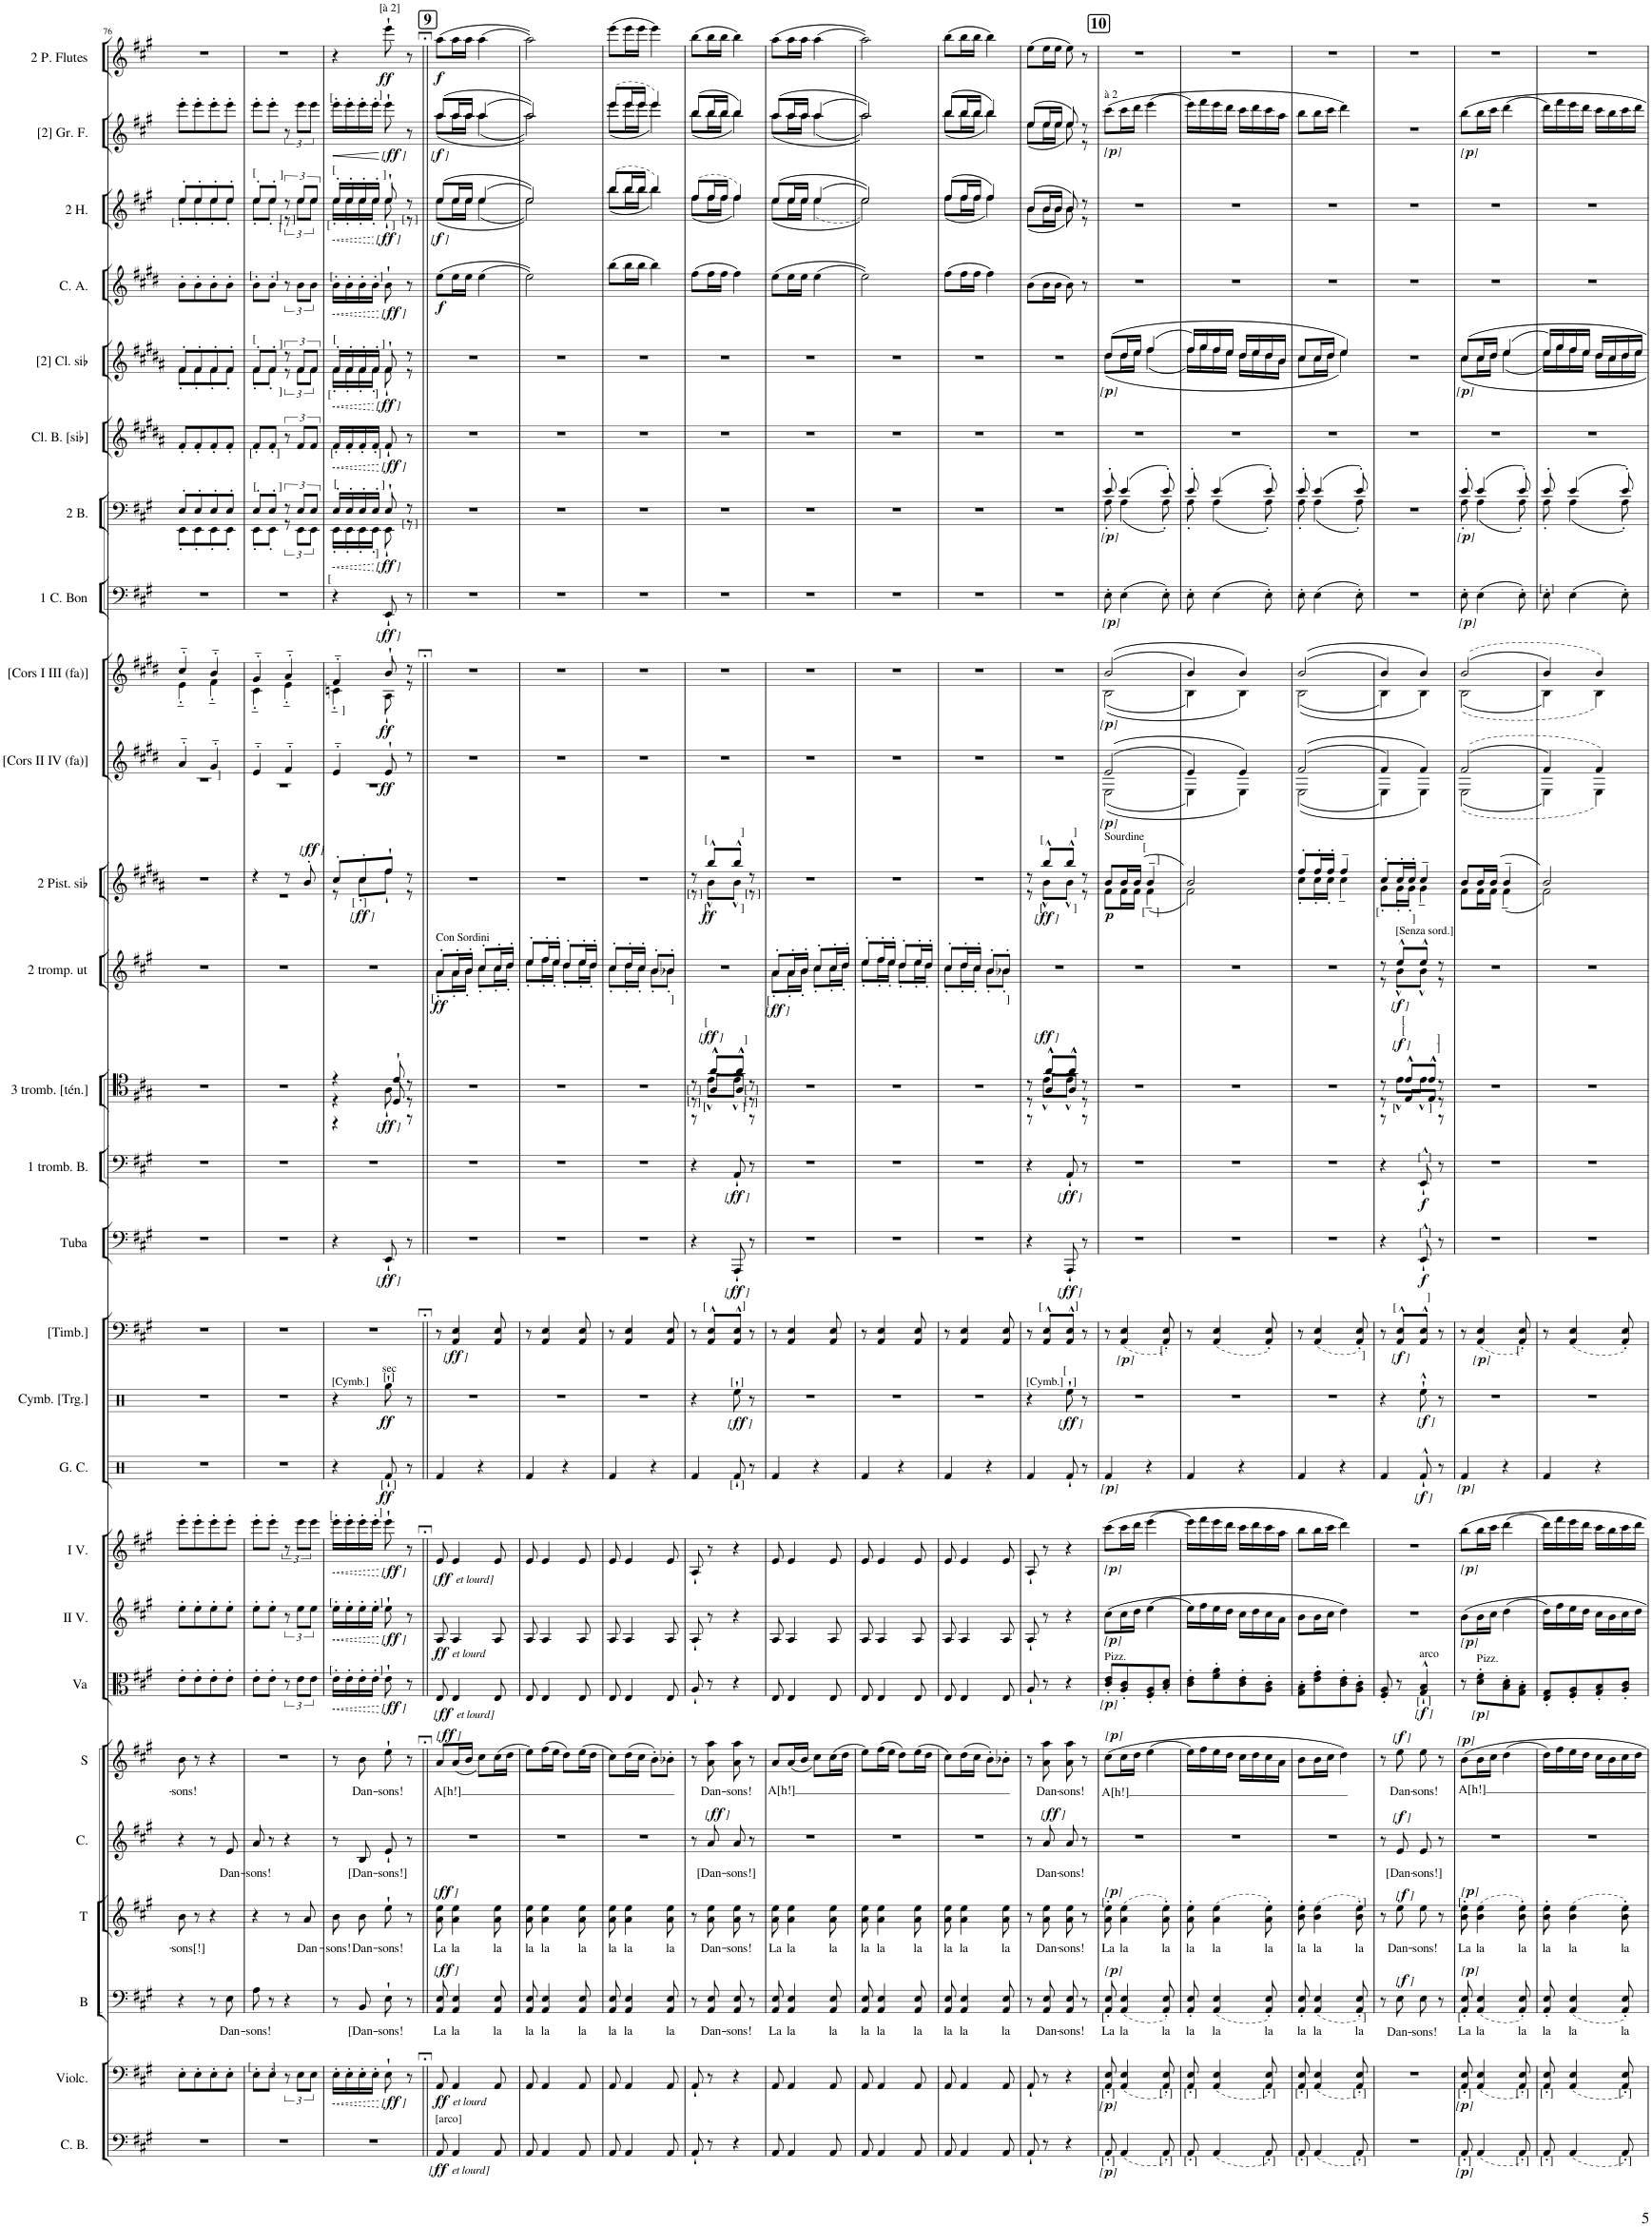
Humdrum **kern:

**kern	**dynam	**kern	**dynam	**kern	**text	**dynam	**kern	**text	**dynam	**kern	**text	**dynam	**kern	**text	**dynam	**kern	**dynam	**kern	**dynam	**kern	**dynam	**kern	**dynam	**kern	**dynam	**kern	**dynam	**kern	**dynam	**kern	**dynam	**kern	**dynam	**kern	**dynam	**kern	**dynam	**kern	**dynam	**kern	**dynam	**kern	**dynam	**kern	**dynam	**kern	**dynam	**kern	**dynam	**kern	**dynam	**kern	**dynam
*part25	*part25	*part24	*part24	*part23	*part23	*part23	*part22	*part22	*part22	*part21	*part21	*part21	*part20	*part20	*part20	*part19	*part19	*part18	*part18	*part17	*part17	*part16	*part16	*part15	*part15	*part14	*part14	*part13	*part13	*part12	*part12	*part11	*part11	*part10	*part10	*part9	*part9	*part8	*part8	*part7	*part7	*part6	*part6	*part5	*part5	*part4	*part4	*part3	*part3	*part2	*part2	*part1	*part1
*staff25	*staff25	*staff24	*staff24	*staff23	*staff23	*staff23	*staff22	*staff22	*staff22	*staff21	*staff21	*staff21	*staff20	*staff20	*staff20	*staff19	*staff19	*staff18	*staff18	*staff17	*staff17	*staff16	*staff16	*staff15	*staff15	*staff14	*staff14	*staff13	*staff13	*staff12	*staff12	*staff11	*staff11	*staff10	*staff10	*staff9	*staff9	*staff8	*staff8	*staff7	*staff7	*staff6	*staff6	*staff5	*staff5	*staff4	*staff4	*staff3	*staff3	*staff2	*staff2	*staff1	*staff1
*I"Contre Basses	*	*I"Violoncelles	*	*I"Basses	*	*	*I"Ténors	*	*	*I"Contralt[os]	*	*	*I"Sopranos	*	*	*I"Altis	*	*I"2ds Violons	*	*I"1ers Violons	*	*I"Timbales	*	*I"1 Tuba	*	*I"1 trombone Basse	*	*I"3 trombones Ténor	*	*I"2 Trompettes en ut	*	*I"2 Cornets à pistons en sib	*	*I"2me et 4e Cors [en fa]	*	*I"1er et 3me Cors [en fa]	*	*I"1 Contre Basson	*	*I"2 Bassons	*	*I"1 Cl. Basse en sib	*	*I"2 Clarinettes en sib	*	*I"1 Cor Anglais	*	*I"2 Hautbois	*	*I"2 gr. flutes	*	*I"2 petites flutes	*
*I'C. B.	*	*I'Violc.	*	*I'B	*	*	*I'T	*	*	*I'C.	*	*	*I'S	*	*	*	*	*	*	*	*	*I'[Timb.]	*	*I'Tuba	*	*I'1 tromb. B.	*	*I'3 tromb. [tén.]	*	*I'2 tromp. ut	*	*I'2 Pist. sib	*	*	*	*	*	*I'1 C. Bon	*	*I'2 B.	*	*I'Cl. B. [sib]	*	*I'[2] Cl. sib	*	*I'C. A.	*	*I'2 H.	*	*I'[2] Gr. F.	*	*I'2 P. Flutes	*
!!LO:PB:g=z
*clefF4	*	*clefF4	*	*clefF4	*	*	*clefG2	*	*	*clefG2	*	*	*clefG2	*	*	*clefC3	*	*clefG2	*	*clefG2	*	*clefF4	*	*clefF4	*	*clefF4	*	*clefC4	*	*clefG2	*	*clefG2	*	*clefG2	*	*clefG2	*	*clefF4	*	*clefF4	*	*clefG2	*	*clefG2	*	*clefG2	*	*clefG2	*	*clefG2	*	*clefG2	*
*Trd7c12	*	*	*	*	*	*	*	*	*	*	*	*	*	*	*	*	*	*	*	*	*	*	*	*	*	*	*	*	*	*Trd1c2	*	*Trd1c2	*	*Trd4c7	*	*Trd4c7	*	*Trd7c12	*	*	*	*Trd8c14	*	*Trd1c2	*	*Trd4c7	*	*	*	*	*	*Trd-7c-12	*
*k[f#c#g#]	*	*k[f#c#g#]	*	*k[f#c#g#]	*	*	*k[f#c#g#]	*	*	*k[f#c#g#]	*	*	*k[f#c#g#]	*	*	*k[f#c#g#]	*	*k[f#c#g#]	*	*k[f#c#g#]	*	*k[f#c#g#]	*	*k[f#c#g#]	*	*k[f#c#g#]	*	*k[f#c#g#]	*	*k[f#c#g#]	*	*k[f#c#g#d#a#]	*	*k[f#c#g#d#]	*	*k[f#c#g#d#]	*	*k[f#c#g#]	*	*k[f#c#g#]	*	*k[f#c#g#d#a#]	*	*k[f#c#g#d#a#]	*	*k[f#c#g#d#]	*	*k[f#c#g#]	*	*k[f#c#g#]	*	*k[f#c#g#]	*
*M2/4	*	*M2/4	*	*M2/4	*	*	*M2/4	*	*	*M2/4	*	*	*M2/4	*	*	*M2/4	*	*M2/4	*	*M2/4	*	*M2/4	*	*M2/4	*	*M2/4	*	*M2/4	*	*M2/4	*	*M2/4	*	*M2/4	*	*M2/4	*	*M2/4	*	*M2/4	*	*M2/4	*	*M2/4	*	*M2/4	*	*M2/4	*	*M2/4	*	*M2/4	*
=76	=76	=76	=76	=76	=76	=76	=76	=76	=76	=76	=76	=76	=76	=76	=76	=76	=76	=76	=76	=76	=76	=76	=76	=76	=76	=76	=76	=76	=76	=76	=76	=76	=76	=76	=76	=76	=76	=76	=76	=76	=76	=76	=76	=76	=76	=76	=76	=76	=76	=76	=76	=76	=76
!	!	!	!	!	!	!	!	!	!	!	!	!	!	!	!	!	!	!	!	!	!	!	!	!	!	!	!	!	!	!	!	!	!	!	!	!	!	!	!	!	!	!	!	!	!	!	!	!LO:TX:a:t=[	!	!	!	!	!
!	!	!	!	!	!	!	!	!	!	!	!	!	!	!	!	!	!	!	!	!	!	!	!	!	!	!	!	!	!	!	!	!	!	!LO:TX:b:t=]	!	!	!	!	!	!	!	!	!	!	!	!	!	!	!	!	!	!	!
!	!	!	!	!	!	!	!	!LO:LY:b	!	!	!	!	!	!LO:LY:b	!	!	!	!	!	!	!	!	!	!	!	!	!	!	!	!	!	!	!	!	!	!	!	!	!	!	!	!	!	!	!	!	!	!	!	!	!	!	!
*	*	*	*	*	*	*	*	*	*	*	*	*	*	*	*	*	*	*	*	*	*	*	*	*	*	*	*	*	*	*	*	*	*	*^	*	*^	*	*	*	*^	*	*	*	*^	*	*	*	*^	*	*	*	*	*
2r	.	8E'\L	.	4r	.	.	8b\	-sons[!]	.	4r	.	.	8b\	-sons!	.	8e'\L	.	8ee'\L	.	8eee'\L	.	2r	.	2r	.	2r	.	2r	.	2r	.	2r	.	4a'~/	2r	.	4cc#'~/	4e'~\	.	2r	.	8E'/L	8EE'\L	.	8f#'/L	.	8f#'/L	8f#'\L	.	8b'\L	.	8ee'/L	8ee'\L	.	8eee'\L	.	2r	.
.	.	8E'\	.	.	.	.	8r	.	.	.	.	.	8r	.	.	8e'\	.	8ee'\	.	8eee'\	.	.	.	.	.	.	.	.	.	.	.	.	.	.	.	.	.	.	.	.	.	8E'/	8EE'\	.	8f#'/	.	8f#'/	8f#'\	.	8b'\	.	8ee'/	8ee'\	.	8eee'\	.	.	.
.	.	8E'\	.	8r	.	.	4r	.	.	8r	.	.	4r	.	.	8e'\	.	8ee'\	.	8eee'\	.	.	.	.	.	.	.	.	.	.	.	.	.	4g#'~/	.	.	4b'~/	4f#'~\	.	.	.	8E'/	8EE'\	.	8f#'/	.	8f#'/	8f#'\	.	8b'\	.	8ee'/	8ee'\	.	8eee'\	.	.	.
!	!	!	!	!	!	!	!	!	!	!	!	!	!	!	!	!	!	!	!	!	!	!	!	!	!	!	!	!	!	!	!	!	!	!	!	!	!	!	!	!	!	!	!	!	!	!	!	!	!	!	!	!LO:TX:b:t=]	!	!	!	!	!	!
!	!	!	!	!	!	!	!	!	!	!	!	!	!	!	!	!	!	!	!	!	!	!	!	!	!	!	!	!	!	!	!	!	!	!	!	!	!	!	!	!	!	!	!	!	!	!	!LO:TX:b:t=]	!	!	!	!	!	!	!	!	!	!	!
!	!	!	!	!	!LO:LY:b	!	!	!	!	!	!LO:LY:b	!	!	!	!	!	!	!	!	!	!	!	!	!	!	!	!	!	!	!	!	!	!	!	!	!	!	!	!	!	!	!	!	!	!	!	!	!	!	!	!	!	!	!	!	!	!	!
.	.	8E'\J	.	8E\	Dan-	.	.	.	.	8e/	Dan-	.	.	.	.	8e'\J	.	8ee'\J	.	8eee'\J	.	.	.	.	.	.	.	.	.	.	.	.	.	.	.	.	.	.	.	.	.	8E'/J	8EE'\J	.	8f#'/J	.	8f#'/J	8f#'\J	.	8b'\J	.	8ee'/J	8ee'\J	.	8eee'\J	.	.	.
=77	=77	=77	=77	=77	=77	=77	=77	=77	=77	=77	=77	=77	=77	=77	=77	=77	=77	=77	=77	=77	=77	=77	=77	=77	=77	=77	=77	=77	=77	=77	=77	=77	=77	=77	=77	=77	=77	=77	=77	=77	=77	=77	=77	=77	=77	=77	=77	=77	=77	=77	=77	=77	=77	=77	=77	=77	=77	=77
!	!	!	!	!	!	!	!	!	!	!	!	!	!	!	!	!	!	!	!	!	!	!	!	!	!	!	!	!	!	!	!	!	!	!	!	!	!	!	!	!	!	!	!	!	!	!	!	!	!	!	!	!LO:TX:a:t=[	!	!	!	!	!	!
!	!	!	!	!	!	!	!	!	!	!	!	!	!	!	!	!	!	!	!	!	!	!	!	!	!	!	!	!	!	!	!	!	!	!	!	!	!	!	!	!	!	!	!	!	!	!	!	!	!	!LO:TX:a:t=[	!	!	!	!	!	!	!	!
!	!	!	!	!	!	!	!	!	!	!	!	!	!	!	!	!	!	!	!	!	!	!	!	!	!	!	!	!	!	!	!	!	!	!	!	!	!	!	!	!	!	!	!	!	!	!	!LO:TX:a:t=[	!	!	!	!	!	!	!	!	!	!	!
!	!	!	!	!	!	!	!	!	!	!	!	!	!	!	!	!	!	!	!	!	!	!	!	!	!	!	!	!	!	!	!	!	!	!	!	!	!	!	!	!	!	!	!	!	!LO:TX:b:t=[	!	!	!	!	!	!	!	!	!	!	!	!	!
!	!	!	!	!	!	!	!	!	!	!	!	!	!	!	!	!	!	!	!	!	!	!	!	!	!	!	!	!	!	!	!	!	!	!	!	!	!	!	!	!	!	!LO:TX:a:t=[	!	!	!	!	!	!	!	!	!	!	!	!	!	!	!	!
!	!	!	!	!	!LO:LY:b	!	!	!	!	!	!LO:LY:b	!	!	!	!	!	!	!	!	!	!	!	!	!	!	!	!	!	!	!	!	!	!	!	!	!	!	!	!	!	!	!	!	!	!	!	!	!	!	!	!	!	!	!	!	!	!	!
*	*	*	*	*	*	*	*	*	*	*	*	*	*	*	*	*	*	*	*	*	*	*	*	*	*	*	*	*	*	*	*	*^	*	*	*	*	*	*	*	*	*	*	*	*	*	*	*	*	*	*	*	*	*	*	*	*	*	*
2r	.	8E'\L	.	8A\	-sons!	.	4r	.	.	8a/	-sons!	.	2r	.	.	8e'\L	.	8ee'\L	.	8eee'\L	.	2r	.	2r	.	2r	.	2r	.	2r	.	4r	2r	.	4e'~/	2r	.	4g#'~/	4c#'~\	.	2r	.	8E'/L	8EE'\L	.	8f#'/L	.	8f#'/L	8f#'\L	.	8b'\L	.	8ee'/L	8ee'\L	.	8eee'\L	.	2r	.
!	!	!	!	!	!	!	!	!	!	!	!	!	!	!	!	!	!	!	!	!	!	!	!	!	!	!	!	!	!	!	!	!	!	!	!	!	!	!	!	!	!	!	!	!	!	!	!	!	!	!	!	!	!LO:TX:a:t=]	!	!	!	!	!	!
!	!	!	!	!	!	!	!	!	!	!	!	!	!	!	!	!	!	!	!	!	!	!	!	!	!	!	!	!	!	!	!	!	!	!	!	!	!	!	!	!	!	!	!	!	!	!	!	!	!	!	!LO:TX:a:t=]	!	!	!	!	!	!	!	!
!	!	!	!	!	!	!	!	!	!	!	!	!	!	!	!	!	!	!	!	!	!	!	!	!	!	!	!	!	!	!	!	!	!	!	!	!	!	!	!	!	!	!	!	!	!	!	!	!LO:TX:a:t=]	!	!	!	!	!	!	!	!	!	!	!
!	!	!	!	!	!	!	!	!	!	!	!	!	!	!	!	!	!	!	!	!	!	!	!	!	!	!	!	!	!	!	!	!	!	!	!	!	!	!	!	!	!	!	!	!	!	!LO:TX:b:t=]	!	!	!	!	!	!	!	!	!	!	!	!	!
!	!	!	!	!	!	!	!	!	!	!	!	!	!	!	!	!	!	!	!	!	!	!	!	!	!	!	!	!	!	!	!	!	!	!	!	!	!	!	!	!	!	!	!LO:TX:a:t=]	!	!	!	!	!	!	!	!	!	!	!	!	!	!	!	!
.	.	8E'\J	.	8r	.	.	.	.	.	8r	.	.	.	.	.	8e'\J	.	8ee'\J	.	8eee'\J	.	.	.	.	.	.	.	.	.	.	.	.	.	.	.	.	.	.	.	.	.	.	8E'/J	8EE'\J	.	8f#'/J	.	8f#'/J	8f#'\J	.	8b'\J	.	8ee'/J	8ee'\J	.	8eee'\J	.	.	.
!	!	!	!	!	!	!	!	!	!	!	!	!	!	!	!	!	!	!	!	!	!	!	!	!	!	!	!	!	!	!	!	!	!	!	!	!	!	!	!	!	!	!	!	!	!	!	!	!	!	!	!	!	!LO:TX:a:t=[	!	!	!	!	!	!
!	!	!	!	!	!	!	!	!	!	!	!	!	!	!	!	!	!	!	!	!	!	!	!	!	!	!	!	!	!	!	!	!	!	!	!	!	!	!	!	!	!	!	!	!	!	!	!	!	!	!	!	!	!LO:TX:a:t=]	!	!	!	!	!	!
.	.	12r	.	4r	.	.	8r	.	.	4r	.	.	.	.	.	12r	.	12r	.	12r	.	.	.	.	.	.	.	.	.	.	.	8r	.	.	4f#'~/	.	.	4a'~/	4e'~\	.	.	.	12r	12r	.	12r	.	12r	12r	.	12r	.	12r	12r	.	12r	.	.	.
.	.	12E\L	.	.	.	.	.	.	.	.	.	.	.	.	.	12e\L	.	12ee\L	.	12eee\L	.	.	.	.	.	.	.	.	.	.	.	.	.	.	.	.	.	.	.	.	.	.	12E/L	12EE\L	.	12f#/L	.	12f#/L	12f#\L	.	12b\L	.	12ee/L	12ee\L	.	12eee\L	.	.	.
!	!	!	!	!	!	!	!	!LO:LY:b	!	!	!	!	!	!	!	!	!	!	!	!	!	!	!	!	!	!	!	!	!	!	!	!	!	!LO:DY:a	!	!	!	!	!	!	!	!	!	!	!	!	!	!	!	!	!	!	!	!	!	!	!	!	!
!	!	!	!	!	!	!	!	!	!	!	!	!	!	!	!	!	!	!	!	!	!	!	!	!	!	!	!	!	!	!	!	!	!	!LO:DY:n=1:a	!	!	!	!	!	!	!	!	!	!	!	!	!	!	!	!	!	!	!	!	!	!	!	!	!
!	!	!	!	!	!	!	!	!	!	!	!	!	!	!	!	!	!	!	!	!	!	!	!	!	!	!	!	!	!	!	!	!	!	!LO:DY:n=2:a	!	!	!	!	!	!	!	!	!	!	!	!	!	!	!	!	!	!	!	!	!	!	!	!	!
.	.	.	.	.	.	.	8a/	Dan-	.	.	.	.	.	.	.	.	.	.	.	.	.	.	.	.	.	.	.	.	.	.	.	8b'/	.	other-dynamics ff other-dynamics	.	.	.	.	.	.	.	.	.	.	.	.	.	.	.	.	.	.	.	.	.	.	.	.	.
.	.	12E\J	.	.	.	.	.	.	.	.	.	.	.	.	.	12e\J	.	12ee\J	.	12eee\J	.	.	.	.	.	.	.	.	.	.	.	.	.	.	.	.	.	.	.	.	.	.	12E/J	12EE\J	.	12f#/J	.	12f#/J	12f#\J	.	12b\J	.	12ee/J	12ee\J	.	12eee\J	.	.	.
=78	=78	=78	=78	=78	=78	=78	=78	=78	=78	=78	=78	=78	=78	=78	=78	=78	=78	=78	=78	=78	=78	=78	=78	=78	=78	=78	=78	=78	=78	=78	=78	=78	=78	=78	=78	=78	=78	=78	=78	=78	=78	=78	=78	=78	=78	=78	=78	=78	=78	=78	=78	=78	=78	=78	=78	=78	=78	=78	=78
!	!	!	!	!	!	!	!	!	!	!	!	!	!	!	!	!	!	!	!	!	!	!	!	!	!	!	!	!	!	!	!	!	!	!	!	!	!	!	!	!	!	!	!	!	!	!	!	!	!	!	!	!	!	!	!	!LO:TX:a:t=[	!	!	!
!	!	!	!	!	!	!	!	!	!	!	!	!	!	!	!	!	!	!	!	!	!	!	!	!	!	!	!	!	!	!	!	!	!	!	!	!	!	!	!	!	!	!	!	!	!	!	!	!	!	!	!	!	!LO:TX:a:t=[	!	!	!	!	!	!
!	!	!	!	!	!	!	!	!	!	!	!	!	!	!	!	!	!	!	!	!	!	!	!	!	!	!	!	!	!	!	!	!	!	!	!	!	!	!	!	!	!	!	!	!	!	!	!	!	!	!	!	!	!LO:TX:b:t=[	!	!	!	!	!	!
!	!	!	!	!	!	!	!	!	!	!	!	!	!	!	!	!	!	!	!	!	!	!	!	!	!	!	!	!	!	!	!	!	!	!	!	!	!	!	!	!	!	!	!	!	!	!	!	!	!	!	!LO:TX:a:t=[	!	!	!	!	!	!	!	!
!	!	!	!	!	!	!	!	!	!	!	!	!	!	!	!	!	!	!	!	!	!	!	!	!	!	!	!	!	!	!	!	!	!	!	!	!	!	!	!	!	!	!	!	!	!	!	!	!LO:TX:a:t=[	!	!	!	!	!	!	!	!	!	!	!
!	!	!	!	!	!	!	!	!	!	!	!	!	!	!	!	!	!	!	!	!	!	!	!	!	!	!	!	!	!	!	!	!	!	!	!	!	!	!	!	!	!	!	!	!	!	!	!	!LO:TX:b:t=[	!	!	!	!	!	!	!	!	!	!	!
!	!	!	!	!	!	!	!	!	!	!	!	!	!	!	!	!	!	!	!	!	!	!	!	!	!	!	!	!	!	!	!	!	!	!	!	!	!	!	!	!	!	!	!	!	!	!LO:TX:b:t=[	!	!	!	!	!	!	!	!	!	!	!	!	!
!	!	!	!	!	!	!	!	!	!	!	!	!	!	!	!	!	!	!	!	!	!	!	!	!	!	!	!	!	!	!	!	!	!	!	!	!	!	!	!	!	!	!	!LO:TX:a:t=[	!	!	!	!	!	!	!	!	!	!	!	!	!	!	!	!
!	!	!	!	!	!	!	!	!	!	!	!	!	!	!	!	!	!	!	!	!	!	!	!	!	!	!	!	!	!	!	!	!	!	!	!	!	!	!	!	!	!	!	!LO:TX:b:t=[	!	!	!	!	!	!	!	!	!	!	!	!	!	!	!	!
!	!	!	!	!	!	!	!	!	!	!	!	!	!	!	!	!	!	!	!	!	!	!	!	!	!	!	!	!	!	!	!	!	!	!	!	!	!	!LO:TX:b:t=]	!	!	!	!	!	!	!	!	!	!	!	!	!	!	!	!	!	!	!	!	!
!	!	!	!	!	!	!	!	!	!	!	!	!	!	!	!	!	!	!	!	!LO:TX:a:t=[	!	!	!	!	!	!	!	!	!	!	!	!	!	!	!	!	!	!	!	!	!	!	!	!	!	!	!	!	!	!	!	!	!	!	!	!	!	!	!
!	!	!	!	!	!	!	!	!	!	!	!	!	!	!	!	!	!	!LO:TX:a:t=[	!	!	!	!	!	!	!	!	!	!	!	!	!	!	!	!	!	!	!	!	!	!	!	!	!	!	!	!	!	!	!	!	!	!	!	!	!	!	!	!	!
!	!	!	!	!	!	!	!	!	!	!	!	!	!	!	!	!LO:TX:a:t=[	!	!	!	!	!	!	!	!	!	!	!	!	!	!	!	!	!	!	!	!	!	!	!	!	!	!	!	!	!	!	!	!	!	!	!	!	!	!	!	!	!	!	!
!	!	!LO:TX:a:t=[	!	!	!	!	!	!	!	!	!	!	!	!	!	!	!	!	!	!	!	!	!	!	!	!	!	!	!	!	!	!	!	!	!	!	!	!	!	!	!	!	!	!	!	!	!	!	!	!	!	!	!	!	!	!	!	!	!
!	!	!	!LO:HP:b	!	!	!	!	!LO:LY:b	!	!	!	!	!	!	!	!	!LO:HP:b	!	!LO:HP:b	!	!LO:HP:b	!	!	!	!	!	!	!	!	!	!	!	!	!	!	!	!	!	!	!	!	!	!	!	!LO:HP:b	!	!LO:HP:b	!	!	!LO:HP:b	!	!LO:HP:b	!	!	!LO:HP:b	!	!LO:HP:b	!	!
*	*	*	*	*	*	*	*	*	*	*	*	*	*	*	*	*	*	*	*	*	*	*	*	*	*	*	*	*^	*	*	*	*	*	*	*	*	*	*	*	*	*	*	*	*	*	*	*	*	*	*	*	*	*	*	*	*	*	*	*
*	*	*	*	*	*	*	*	*	*	*	*	*	*	*	*	*	*	*	*	*	*	*	*	*	*	*	*	*	*^	*	*	*	*	*	*	*	*	*	*	*	*	*	*	*	*	*	*	*	*	*	*	*	*	*	*	*	*	*	*	*
2r	.	16E'\LL	<	8r	.	.	8b\L	-sons!	.	8r	.	.	8r	.	.	16e'\LL	<	16ee'\LL	<	16eee'\LL	<	2r	.	4r	.	2r	.	4r	4r	4r	.	2r	.	8cc#'/L	8r	.	4e'~/	2r	.	4f#'~/	4cn'~\	.	4r	.	16E'/LL	16EE'\LL	<	16f#'/LL	<	16f#'/LL	16f#'\LL	<	16b'\LL	<	16ee'/LL	16ee'\LL	<	16eee'\LL	<	4r	.
.	.	16E'\	.	.	.	.	.	.	.	.	.	.	.	.	.	16e'\	.	16ee'\	.	16eee'\	.	.	.	.	.	.	.	.	.	.	.	.	.	.	.	.	.	.	.	.	.	.	.	.	16E'/	16EE'\	.	16f#'/	.	16f#'/	16f#'\	.	16b'\	.	16ee'/	16ee'\	.	16eee'\	.	.	.
!	!	!	!	!	!	!	!	!	!	!	!	!	!	!	!	!	!	!	!	!	!	!	!	!	!	!	!	!	!	!	!	!	!	!LO:TX:b:t=[	!	!	!	!	!	!	!	!	!	!	!	!	!	!	!	!	!	!	!	!	!	!	!	!	!	!	!
!	!	!	!	!	!	!	!	!	!	!	!	!	!	!	!	!	!	!	!	!	!	!	!	!	!	!	!	!	!	!	!	!	!	!LO:TX:b:t=]	!	!	!	!	!	!	!	!	!	!	!	!	!	!	!	!	!	!	!	!	!	!	!	!	!	!	!
!	!	!	!	!	!LO:LY:b	!	!	!LO:LY:b	!	!	!LO:LY:b	!	!	!LO:LY:b	!	!	!	!	!	!	!	!	!	!	!	!	!	!	!	!	!	!	!	!	!	!LO:DY:b	!	!	!	!	!	!	!	!	!	!	!	!	!	!	!	!	!	!	!	!	!	!	!	!	!
!	!	!	!	!	!	!	!	!	!	!	!	!	!	!	!	!	!	!	!	!	!	!	!	!	!	!	!	!	!	!	!	!	!	!	!	!LO:DY:n=1:b	!	!	!	!	!	!	!	!	!	!	!	!	!	!	!	!	!	!	!	!	!	!	!	!	!
!	!	!	!	!	!	!	!	!	!	!	!	!	!	!	!	!	!	!	!	!	!	!	!	!	!	!	!	!	!	!	!	!	!	!	!	!LO:DY:n=2:b	!	!	!	!	!	!	!	!	!	!	!	!	!	!	!	!	!	!	!	!	!	!	!	!	!
.	.	16E'\	.	8BB/	[Dan-	.	8b\J	Dan-	.	8B/	[Dan-	.	8b\	Dan-	.	16e'\	.	16ee'\	.	16eee'\	.	.	.	.	.	.	.	.	.	.	.	.	.	8cc#'/	8cc#'\L	other-dynamics ff other-dynamics	.	.	.	.	.	.	.	.	16E'/	16EE'\	.	16f#'/	.	16f#'/	16f#'\	.	16b'\	.	16ee'/	16ee'\	.	16eee'\	.	.	.
!	!	!	!	!	!	!	!	!	!	!	!	!	!	!	!	!	!	!	!	!	!	!	!	!	!	!	!	!	!	!	!	!	!	!	!	!	!	!	!	!	!	!	!	!	!	!	!	!	!	!	!	!	!	!	!	!	!	!LO:TX:a:t=]	!	!	!
!	!	!	!	!	!	!	!	!	!	!	!	!	!	!	!	!	!	!	!	!	!	!	!	!	!	!	!	!	!	!	!	!	!	!	!	!	!	!	!	!	!	!	!	!	!	!	!	!	!	!	!	!	!	!	!LO:TX:a:t=]	!	!	!	!	!	!
!	!	!	!	!	!	!	!	!	!	!	!	!	!	!	!	!	!	!	!	!	!	!	!	!	!	!	!	!	!	!	!	!	!	!	!	!	!	!	!	!	!	!	!	!	!	!	!	!	!	!	!	!	!	!	!LO:TX:b:t=]	!	!	!	!	!	!
!	!	!	!	!	!	!	!	!	!	!	!	!	!	!	!	!	!	!	!	!	!	!	!	!	!	!	!	!	!	!	!	!	!	!	!	!	!	!	!	!	!	!	!	!	!	!	!	!	!	!	!	!	!LO:TX:a:t=]	!	!	!	!	!	!	!	!
!	!	!	!	!	!	!	!	!	!	!	!	!	!	!	!	!	!	!	!	!	!	!	!	!	!	!	!	!	!	!	!	!	!	!	!	!	!	!	!	!	!	!	!	!	!	!	!	!	!	!LO:TX:a:t=]	!	!	!	!	!	!	!	!	!	!	!
!	!	!	!	!	!	!	!	!	!	!	!	!	!	!	!	!	!	!	!	!	!	!	!	!	!	!	!	!	!	!	!	!	!	!	!	!	!	!	!	!	!	!	!	!	!	!	!	!	!	!LO:TX:b:t=]	!	!	!	!	!	!	!	!	!	!	!
!	!	!	!	!	!	!	!	!	!	!	!	!	!	!	!	!	!	!	!	!	!	!	!	!	!	!	!	!	!	!	!	!	!	!	!	!	!	!	!	!	!	!	!	!	!	!	!	!LO:TX:b:t=]	!	!	!	!	!	!	!	!	!	!	!	!	!
!	!	!	!	!	!	!	!	!	!	!	!	!	!	!	!	!	!	!	!	!	!	!	!	!	!	!	!	!	!	!	!	!	!	!	!	!	!	!	!	!	!	!	!	!	!LO:TX:a:t=]	!	!	!	!	!	!	!	!	!	!	!	!	!	!	!	!
!	!	!	!	!	!	!	!	!	!	!	!	!	!	!	!	!	!	!	!	!	!	!	!	!	!	!	!	!	!	!	!	!	!	!	!	!	!	!	!	!	!	!	!	!	!LO:TX:b:t=]	!	!	!	!	!	!	!	!	!	!	!	!	!	!	!	!
!	!	!	!	!	!	!	!	!	!	!	!	!	!	!	!	!	!	!	!	!LO:TX:a:t=]	!	!	!	!	!	!	!	!	!	!	!	!	!	!	!	!	!	!	!	!	!	!	!	!	!	!	!	!	!	!	!	!	!	!	!	!	!	!	!	!	!
!	!	!	!	!	!	!	!	!	!	!	!	!	!	!	!	!	!	!LO:TX:a:t=]	!	!	!	!	!	!	!	!	!	!	!	!	!	!	!	!	!	!	!	!	!	!	!	!	!	!	!	!	!	!	!	!	!	!	!	!	!	!	!	!	!	!	!
!	!	!	!	!	!	!	!	!	!	!	!	!	!	!	!	!LO:TX:a:t=]	!	!	!	!	!	!	!	!	!	!	!	!	!	!	!	!	!	!	!	!	!	!	!	!	!	!	!	!	!	!	!	!	!	!	!	!	!	!	!	!	!	!	!	!	!
!	!	!LO:TX:a:t=]	!	!	!	!	!	!	!	!	!	!	!	!	!	!	!	!	!	!	!	!	!	!	!	!	!	!	!	!	!	!	!	!	!	!	!	!	!	!	!	!	!	!	!	!	!	!	!	!	!	!	!	!	!	!	!	!	!	!	!
.	.	16E'\JJ	.	.	.	.	.	.	.	.	.	.	.	.	.	16e'\JJ	.	16ee'\JJ	.	16eee'\JJ	.	.	.	.	.	.	.	.	.	.	.	.	.	.	.	.	.	.	.	.	.	.	.	.	16E'/JJ	16EE'\JJ	.	16f#'/JJ	.	16f#'/JJ	16f#'\JJ	.	16b'\JJ	.	16ee'/JJ	16ee'\JJ	.	16eee'\JJ	.	.	.
!	!	!	!	!	!	!	!	!	!	!	!	!	!	!	!	!	!	!	!	!	!	!	!	!	!	!	!	!	!	!	!	!	!	!	!	!	!	!	!	!	!	!	!	!	!	!	!	!	!	!	!	!	!	!	!	!	!	!	!	!LO:TX:a:t=[à 2]	!
!	!	!	!LO:DY:n=1:b	!	!LO:LY:b	!	!	!LO:LY:b	!	!	!LO:LY:b	!	!	!LO:LY:b	!	!	!	!	!	!	!	!	!	!	!	!	!	!	!	!	!	!	!	!	!	!	!	!	!	!	!	!	!	!	!	!	!	!	!	!	!	!	!	!	!	!	!	!	!	!	!
!	!	!	!LO:DY:n=2:b	!	!	!	!	!	!	!	!	!	!	!	!	!	!	!	!	!	!	!	!	!	!	!	!	!	!	!	!	!	!	!	!	!	!	!	!	!	!	!	!	!	!	!	!	!	!	!	!	!	!	!	!	!	!	!	!	!	!
!	!	!	!LO:DY:n=3:b	!	!	!	!	!	!	!	!	!	!	!	!	!	!LO:DY:n=1:b	!	!	!	!	!	!	!	!	!	!	!	!	!	!	!	!	!	!	!	!	!	!	!	!	!	!	!	!	!	!	!	!	!	!	!	!	!	!	!	!	!	!	!	!
!	!	!	!	!	!	!	!	!	!	!	!	!	!	!	!	!	!LO:DY:n=2:b	!	!	!	!	!	!	!	!	!	!	!	!	!	!	!	!	!	!	!	!	!	!	!	!	!	!	!	!	!	!	!	!	!	!	!	!	!	!	!	!	!	!	!	!
!	!	!	!	!	!	!	!	!	!	!	!	!	!	!	!	!	!LO:DY:n=3:b	!	!LO:DY:n=1:b	!	!	!	!	!	!	!	!	!	!	!	!	!	!	!	!	!	!	!	!	!	!	!	!	!	!	!	!	!	!	!	!	!	!	!	!	!	!	!	!	!	!
!	!	!	!	!	!	!	!	!	!	!	!	!	!	!	!	!	!	!	!LO:DY:n=2:b	!	!	!	!	!	!	!	!	!	!	!	!	!	!	!	!	!	!	!	!	!	!	!	!	!	!	!	!	!	!	!	!	!	!	!	!	!	!	!	!	!	!
!	!	!	!	!	!	!	!	!	!	!	!	!	!	!	!	!	!	!	!LO:DY:n=3:b	!	!LO:DY:n=1:b	!	!	!	!	!	!	!	!	!	!	!	!	!	!	!	!	!	!	!	!	!	!	!	!	!	!	!	!	!	!	!	!	!	!	!	!	!	!	!	!
!	!	!	!	!	!	!	!	!	!	!	!	!	!	!	!	!	!	!	!	!	!LO:DY:n=2:b	!	!	!	!	!	!	!	!	!	!	!	!	!	!	!	!	!	!	!	!	!	!	!	!	!	!	!	!	!	!	!	!	!	!	!	!	!	!	!	!
!	!	!	!	!	!	!	!	!	!	!	!	!	!	!	!	!	!	!	!	!	!LO:DY:n=3:b	!	!	!	!LO:DY:b	!	!	!	!	!	!	!	!	!	!	!	!	!	!	!	!	!	!	!	!	!	!	!	!	!	!	!	!	!	!	!	!	!	!	!	!
!	!	!	!	!	!	!	!	!	!	!	!	!	!	!	!	!	!	!	!	!	!	!	!	!	!LO:DY:n=1:b	!	!	!	!	!	!	!	!	!	!	!	!	!	!	!	!	!	!	!	!	!	!	!	!	!	!	!	!	!	!	!	!	!	!	!	!
!	!	!	!	!	!	!	!	!	!	!	!	!	!	!	!	!	!	!	!	!	!	!	!	!	!LO:DY:n=2:b	!	!	!	!	!	!LO:DY:b	!	!	!	!	!	!	!	!	!	!	!	!	!	!	!	!	!	!	!	!	!	!	!	!	!	!	!	!	!	!
!	!	!	!	!	!	!	!	!	!	!	!	!	!	!	!	!	!	!	!	!	!	!	!	!	!	!	!	!	!	!	!LO:DY:n=1:b	!	!	!	!	!	!	!	!	!	!	!	!	!	!	!	!	!	!	!	!	!	!	!	!	!	!	!	!	!	!
!	!	!	!	!	!	!	!	!	!	!	!	!	!	!	!	!	!	!	!	!	!	!	!	!	!	!	!	!	!	!	!LO:DY:n=2:b	!	!	!	!	!	!	!	!LO:DY:b	!	!	!LO:DY:b	!	!LO:DY:b	!	!	!	!	!	!	!	!	!	!	!	!	!	!	!	!	!
!	!	!	!	!	!	!	!	!	!	!	!	!	!	!	!	!	!	!	!	!	!	!	!	!	!	!	!	!	!	!	!	!	!	!	!	!	!	!	!	!	!	!	!	!LO:DY:n=1:b	!	!	!	!	!	!	!	!	!	!	!	!	!	!	!	!	!
!	!	!	!	!	!	!	!	!	!	!	!	!	!	!	!	!	!	!	!	!	!	!	!	!	!	!	!	!	!	!	!	!	!	!	!	!	!	!	!	!	!	!	!	!LO:DY:n=2:b	!	!	!LO:DY:n=1:b	!	!	!	!	!	!	!	!	!	!	!	!	!	!
!	!	!	!	!	!	!	!	!	!	!	!	!	!	!	!	!	!	!	!	!	!	!	!	!	!	!	!	!	!	!	!	!	!	!	!	!	!	!	!	!	!	!	!	!	!	!	!LO:DY:n=2:b	!	!	!	!	!	!	!	!	!	!	!	!	!	!
!	!	!	!	!	!	!	!	!	!	!	!	!	!	!	!	!	!	!	!	!	!	!	!	!	!	!	!	!	!	!	!	!	!	!	!	!	!	!	!	!	!	!	!	!	!	!	!LO:DY:n=3:b	!	!LO:DY:n=1:b	!	!	!	!	!	!	!	!	!	!	!	!
!	!	!	!	!	!	!	!	!	!	!	!	!	!	!	!	!	!	!	!	!	!	!	!	!	!	!	!	!	!	!	!	!	!	!	!	!	!	!	!	!	!	!	!	!	!	!	!	!	!LO:DY:n=2:b	!	!	!	!	!	!	!	!	!	!	!	!
!	!	!	!	!	!	!	!	!	!	!	!	!	!	!	!	!	!	!	!	!	!	!	!	!	!	!	!	!	!	!	!	!	!	!	!	!	!	!	!	!	!	!	!	!	!	!	!	!	!LO:DY:n=3:b	!	!	!LO:DY:n=1:b	!	!	!	!	!	!	!	!	!
!	!	!	!	!	!	!	!	!	!	!	!	!	!	!	!	!	!	!	!	!	!	!	!	!	!	!	!	!	!	!	!	!	!	!	!	!	!	!	!	!	!	!	!	!	!	!	!	!	!	!	!	!LO:DY:n=2:b	!	!	!	!	!	!	!	!	!
!	!	!	!	!	!	!	!	!	!	!	!	!	!	!	!	!	!	!	!	!	!	!	!	!	!	!	!	!	!	!	!	!	!	!	!	!	!	!	!	!	!	!	!	!	!	!	!	!	!	!	!	!LO:DY:n=3:b	!	!LO:DY:n=1:b	!	!	!	!	!	!	!
!	!	!	!	!	!	!	!	!	!	!	!	!	!	!	!	!	!	!	!	!	!	!	!	!	!	!	!	!	!	!	!	!	!	!	!	!	!	!	!	!	!	!	!	!	!	!	!	!	!	!	!	!	!	!LO:DY:n=2:b	!	!	!	!	!	!	!
!	!	!	!	!	!	!	!	!	!	!	!	!	!	!	!	!	!	!	!	!	!	!	!	!	!	!	!	!	!	!	!	!	!	!	!	!	!	!	!	!	!	!	!	!	!	!	!	!	!	!	!	!	!	!LO:DY:n=3:b	!	!	!LO:DY:n=1:b	!	!	!	!
!	!	!	!	!	!	!	!	!	!	!	!	!	!	!	!	!	!	!	!	!	!	!	!	!	!	!	!	!	!	!	!	!	!	!	!	!	!	!	!	!	!	!	!	!	!	!	!	!	!	!	!	!	!	!	!	!	!LO:DY:n=2:b	!	!	!	!
!	!	!	!	!	!	!	!	!	!	!	!	!	!	!	!	!	!	!	!	!	!	!	!	!	!	!	!	!	!	!	!	!	!	!	!	!	!	!	!	!	!	!	!	!	!	!	!	!	!	!	!	!	!	!	!	!	!LO:DY:n=3:b	!	!LO:DY:n=1:b	!	!
!	!	!	!	!	!	!	!	!	!	!	!	!	!	!	!	!	!	!	!	!	!	!	!	!	!	!	!	!	!	!	!	!	!	!	!	!	!	!	!	!	!	!	!	!	!	!	!	!	!	!	!	!	!	!	!	!	!	!	!LO:DY:n=2:b	!	!
!	!	!	!	!	!	!	!	!	!	!	!	!	!	!	!	!	!	!	!	!	!	!	!	!	!	!	!	!	!	!	!	!	!	!	!	!	!	!	!	!	!	!	!	!	!	!	!	!	!	!	!	!	!	!	!	!	!	!	!LO:DY:n=3:b	!	!LO:DY:b
.	.	8E`\	[ other-dynamics ff other-dynamics	8E`\	-sons!	.	8ee`\	-sons!	.	8e`/	-sons!]	.	8ee`\	-sons!	.	8e`\	[ other-dynamics ff other-dynamics	8ee`\	[ other-dynamics ff other-dynamics	8eee`\	[ other-dynamics ff other-dynamics	.	.	8EE`/	other-dynamics ff other-dynamics	.	.	8e`/	8A`\	8D`/	other-dynamics ff other-dynamics	.	.	8ff#`/J	8ff#`\J	.	8e`/	.	ff	8b`/	8A`\	ff	8EE`/	other-dynamics ff other-dynamics	8E`/	8EE`\	[ other-dynamics ff other-dynamics	8f#`/	[ other-dynamics ff other-dynamics	8f#`/	8f#`\	[ other-dynamics ff other-dynamics	8b`\	[ other-dynamics ff other-dynamics	8ee`/	8ee`\	[ other-dynamics ff other-dynamics	8eee`\	[ other-dynamics ff other-dynamics	8eee`\	ff
!	!	!	!	!	!	!	!	!	!	!	!	!	!	!	!	!	!	!	!	!	!	!	!	!	!	!	!	!	!	!	!	!	!	!	!	!	!	!	!	!	!	!	!	!	!	!	!	!	!	!	!	!	!	!	!LO:TX:a:t=[	!	!	!	!	!	!
!	!	!	!	!	!	!	!	!	!	!	!	!	!	!	!	!	!	!	!	!	!	!	!	!	!	!	!	!	!	!	!	!	!	!	!	!	!	!	!	!	!	!	!	!	!	!	!	!	!	!	!	!	!	!	!LO:TX:a:t=]	!	!	!	!	!	!
!	!	!	!	!	!	!	!	!	!	!	!	!	!	!	!	!	!	!	!	!	!	!	!	!	!	!	!	!	!	!	!	!	!	!	!	!	!	!	!	!	!	!	!	!	!LO:TX:a:t=[	!	!	!	!	!	!	!	!	!	!	!	!	!	!	!	!
!	!	!	!	!	!	!	!	!	!	!	!	!	!	!	!	!	!	!	!	!	!	!	!	!	!	!	!	!	!	!	!	!	!	!	!	!	!	!	!	!	!	!	!	!	!LO:TX:a:t=]	!	!	!	!	!	!	!	!	!	!	!	!	!	!	!	!
.	.	8r	.	8r	.	.	8r	.	.	8r	.	.	8r	.	.	8r	.	8r	.	8r	.	.	.	8r	.	.	.	8r	8r	8r	.	.	.	8r	8r	.	8r	.	.	8r	8r	.	8r	.	8r	8r	.	8r	.	8r	8r	.	8r	.	8r	8r	.	8r	.	8r	.
*	*	*	*	*	*	*	*	*	*	*	*	*	*	*	*	*	*	*	*	*	*	*	*	*	*	*	*	*	*	*	*	*	*	*	*	*	*v	*v	*	*	*	*	*	*	*	*	*	*	*	*	*	*	*	*	*	*	*	*	*	*	*
!!LO:REH:place=s1:a:B:cj:fs=14:t=9
=79||	=79||	=79||	=79||	=79||	=79||	=79||	=79||	=79||	=79||	=79||	=79||	=79||	=79||	=79||	=79||	=79||	=79||	=79||	=79||	=79||	=79||	=79||	=79||	=79||	=79||	=79||	=79||	=79||	=79||	=79||	=79||	=79||	=79||	=79||	=79||	=79||	=79||	=79||	=79||	=79||	=79||	=79||	=79||	=79||	=79||	=79||	=79||	=79||	=79||	=79||	=79||	=79||	=79||	=79||	=79||	=79||	=79||	=79||	=79||	=79||
!	!	!	!	!	!	!	!	!	!	!	!	!	!	!	!	!	!	!	!	!	!	!	!	!	!	!	!	!	!	!	!	!LO:TX:b:t=[	!	!	!	!	!	!	!	!	!	!	!	!	!	!	!	!	!	!	!	!	!	!	!	!	!	!	!	!
!	!	!	!	!	!	!	!	!	!	!	!	!	!	!	!	!	!	!	!	!	!	!	!	!	!	!	!	!	!	!	!	!LO:TX:a:t=Con Sordini	!	!	!	!	!	!	!	!	!	!	!	!	!	!	!	!	!	!	!	!	!	!	!	!	!	!	!	!
!LO:TX:a:t=[arco]	!	!	!	!	!	!	!	!	!	!	!	!	!	!	!	!	!	!	!	!	!	!	!	!	!	!	!	!	!	!	!	!	!	!	!	!	!	!	!	!	!	!	!	!	!	!	!	!	!	!	!	!	!	!	!	!	!	!	!	!
!	!	!	!	!	!LO:LY:b	!	!	!LO:LY:b	!	!	!	!	!	!LO:LY:b	!	!	!	!	!	!	!	!	!	!	!	!	!	!	!	!	!	!	!LO:DY:b	!	!	!	!	!	!	!	!	!	!	!	!	!	!	!	!	!	!	!	!LO:DY:b	!	!	!LO:DY:b	!	!	!	!
*	*	*	*	*	*	*	*	*	*	*	*	*	*	*	*	*	*	*	*	*	*	*	*	*	*	*	*	*	*	*	*	*^	*	*	*	*	*	*	*	*	*	*	*	*	*	*	*	*	*	*	*	*	*	*	*	*	*^	*	*	*
!	!	!	!	!	!	!	!	!	!	!	!	!	!	!	!	!	!	!	!	!	!	!	!	!	!	!	!	!	!	!	!	!	!	!	!	!	!	!	!	!	!	!	!	!	!	!	!	!	!	!	!	!	!	!	!	!	!LO:DY:n=1:b	!	!	!	!	!
!	!	!	!	!	!	!	!	!	!	!	!	!	!	!	!	!	!	!	!	!	!	!	!	!	!	!	!	!	!	!	!	!	!	!	!	!	!	!	!	!	!	!	!	!	!	!	!	!	!	!	!	!	!	!	!	!	!LO:DY:n=2:b	!	!	!LO:DY:b	!	!
!	!	!	!	!	!	!	!	!	!	!	!	!	!	!	!	!	!	!	!	!	!	!	!	!	!	!	!	!	!	!	!	!	!	!	!	!	!	!	!	!	!	!	!	!	!	!	!	!	!	!	!	!	!	!	!	!	!	!	!	!LO:DY:n=1:b	!	!
!	!	!	!	!	!	!	!	!	!	!	!	!	!	!	!	!	!	!	!	!	!	!	!	!	!	!	!	!	!	!	!	!	!	!	!	!	!	!	!	!	!	!	!	!	!	!	!	!	!	!	!	!	!	!	!	!	!	!	!	!LO:DY:n=2:b	!	!LO:DY:b
*	*	*	*	*	*	*	*	*	*	*	*	*	*	*	*	*	*	*	*	*	*	*	*	*	*	*	*	*v	*v	*v	*	*	*	*	*v	*v	*	*	*	*v	*v	*	*	*	*v	*v	*	*	*	*v	*v	*	*	*	*	*	*	*	*	*	*	*
8AA/	.	8AA/	.	8AA/ 8E/	La	.	8a\ 8ee\	La	.	2r	.	.	8a/L	A[h!]	.	8E/	.	8A/	.	8e/	.	8r	.	2r	.	2r	.	2r	.	8a'/L	8a'\L	ff	2r	.	2r	.	2r	.	2r	.	2r	.	2r	.	2r	.	(8ee\L	f	(8ee/L	(8ee\L	other-dynamics f other-dynamics	(8aa/L	(8aa\L	other-dynamics f other-dynamics	(8aa\L	f
!	!LO:DY:b	!	!	!	!LO:LY:b	!	!	!LO:LY:b	!	!	!	!	!	!	!	!	!	!	!	!	!	!	!	!	!	!	!	!	!	!	!	!	!	!	!	!	!	!	!	!	!	!	!	!	!	!	!	!	!	!	!	!	!	!	!	!
!	!LO:DY:n=1:b	!	!	!	!	!	!	!	!	!	!	!	!	!	!	!	!	!	!	!	!	!	!	!	!	!	!	!	!	!	!	!	!	!	!	!	!	!	!	!	!	!	!	!	!	!	!	!	!	!	!	!	!	!	!	!
!	!LO:DY:n=2:b	!	!LO:DY:b	!	!	!	!	!	!	!	!	!	!	!	!	!	!	!	!	!	!	!	!	!	!	!	!	!	!	!	!	!	!	!	!	!	!	!	!	!	!	!	!	!	!	!	!	!	!	!	!	!	!	!	!	!
!	!	!	!LO:DY:n=1:b	!	!	!LO:DY:a	!	!	!	!	!	!	!	!	!	!	!	!	!	!	!	!	!	!	!	!	!	!	!	!	!	!	!	!	!	!	!	!	!	!	!	!	!	!	!	!	!	!	!	!	!	!	!	!	!	!
!	!	!	!	!	!	!LO:DY:n=1:a	!	!	!	!	!	!	!	!	!	!	!	!	!	!	!	!	!	!	!	!	!	!	!	!	!	!	!	!	!	!	!	!	!	!	!	!	!	!	!	!	!	!	!	!	!	!	!	!	!	!
!	!	!	!	!	!	!LO:DY:n=2:a	!	!	!LO:DY:a	!	!	!	!	!	!	!	!	!	!	!	!	!	!	!	!	!	!	!	!	!	!	!	!	!	!	!	!	!	!	!	!	!	!	!	!	!	!	!	!	!	!	!	!	!	!	!
!	!	!	!	!	!	!	!	!	!LO:DY:n=1:a	!	!	!	!	!	!	!	!	!	!	!	!	!	!	!	!	!	!	!	!	!	!	!	!	!	!	!	!	!	!	!	!	!	!	!	!	!	!	!	!	!	!	!	!	!	!	!
!	!	!	!	!	!	!	!	!	!LO:DY:n=2:a	!	!	!	!	!	!LO:DY:a	!	!	!	!	!	!	!	!	!	!	!	!	!	!	!	!	!	!	!	!	!	!	!	!	!	!	!	!	!	!	!	!	!	!	!	!	!	!	!	!	!
!	!	!	!	!	!	!	!	!	!	!	!	!	!	!	!LO:DY:n=1:a	!	!	!	!	!	!	!	!	!	!	!	!	!	!	!	!	!	!	!	!	!	!	!	!	!	!	!	!	!	!	!	!	!	!	!	!	!	!	!	!	!
!	!	!	!	!	!	!	!	!	!	!	!	!	!	!	!LO:DY:n=2:a	!	!LO:DY:b	!	!	!	!	!	!	!	!	!	!	!	!	!	!	!	!	!	!	!	!	!	!	!	!	!	!	!	!	!	!	!	!	!	!	!	!	!	!	!
!	!	!	!	!	!	!	!	!	!	!	!	!	!	!	!	!	!LO:DY:n=1:b	!	!	!	!	!	!	!	!	!	!	!	!	!	!	!	!	!	!	!	!	!	!	!	!	!	!	!	!	!	!	!	!	!	!	!	!	!	!	!
!	!	!	!	!	!	!	!	!	!	!	!	!	!	!	!	!	!LO:DY:n=2:b	!	!LO:DY:b	!	!	!	!	!	!	!	!	!	!	!	!	!	!	!	!	!	!	!	!	!	!	!	!	!	!	!	!	!	!	!	!	!	!	!	!	!
!	!	!	!	!	!	!	!	!	!	!	!	!	!	!	!	!	!	!	!LO:DY:n=1:b	!	!LO:DY:b	!	!	!	!	!	!	!	!	!	!	!	!	!	!	!	!	!	!	!	!	!	!	!	!	!	!	!	!	!	!	!	!	!	!	!
!	!	!	!	!	!	!	!	!	!	!	!	!	!	!	!	!	!	!	!	!	!LO:DY:n=1:b	!	!	!	!	!	!	!	!	!	!	!	!	!	!	!	!	!	!	!	!	!	!	!	!	!	!	!	!	!	!	!	!	!	!	!
!	!	!	!	!	!	!	!	!	!	!	!	!	!	!	!	!	!	!	!	!	!LO:DY:n=2:b	!	!LO:DY:b	!	!	!	!	!	!	!	!	!	!	!	!	!	!	!	!	!	!	!	!	!	!	!	!	!	!	!	!	!	!	!	!	!
!	!	!	!	!	!	!	!	!	!	!	!	!	!	!	!	!	!	!	!	!	!	!	!LO:DY:n=1:b	!	!	!	!	!	!	!	!	!	!	!	!	!	!	!	!	!	!	!	!	!	!	!	!	!	!	!	!	!	!	!	!	!
!	!	!	!	!	!	!	!	!	!	!	!	!	!	!	!	!	!	!	!	!	!	!	!LO:DY:n=2:b	!	!	!	!	!	!	!	!	!	!	!	!	!	!	!	!	!	!	!	!	!	!	!	!	!	!	!	!	!	!	!	!	!
4AA/	other-dynamics ff other-dynamics	4AA/	ff other-dynamics	4AA/ 4E/	la	other-dynamics ff other-dynamics	4a\ 4ee\	la	other-dynamics ff other-dynamics	.	.	.	(<16a/L	.	other-dynamics ff other-dynamics	4E/	other-dynamics ff other-dynamics	4A/	ff other-dynamics	4e/	other-dynamics ff other-dynamics	4AA/ 4E/	other-dynamics ff other-dynamics	.	.	.	.	.	.	16a'/L	16a'\L	.	.	.	.	.	.	.	.	.	.	.	.	.	.	.	16ee\L	.	16ee/L	16ee\L	.	16aa/L	16aa\L	.	16aa\L	.
.	.	.	.	.	.	.	.	.	.	.	.	.	16b/JJ	.	.	.	.	.	.	.	.	.	.	.	.	.	.	.	.	16b'/JJ	16b'\JJ	.	.	.	.	.	.	.	.	.	.	.	.	.	.	.	16ee\JJ	.	16ee/JJ	16ee\JJ	.	16aa/JJ	16aa\JJ	.	16aa\JJ	.
.	.	.	.	.	.	.	.	.	.	.	.	.	8cc#\L)	.	.	.	.	.	.	.	.	.	.	.	.	.	.	.	.	8cc#'/L	8cc#'\L	.	.	.	.	.	.	.	.	.	.	.	.	.	.	.	(4ee\	.	(4ee/	(4ee\	.	(4aa/	(4aa\	.	(4aa\	.
!	!	!	!	!	!LO:LY:b	!	!	!LO:LY:b	!	!	!	!	!	!	!	!	!	!	!	!	!	!	!	!	!	!	!	!	!	!	!	!	!	!	!	!	!	!	!	!	!	!	!	!	!	!	!	!	!	!	!	!	!	!	!	!
8AA/	.	8AA/	.	8AA/ 8E/	la	.	8a\ 8ee\	la	.	.	.	.	(16cc#\L	.	.	8E/	.	8A/	.	8e/	.	8AA/ 8E/	.	.	.	.	.	.	.	16cc#'/L	16cc#'\L	.	.	.	.	.	.	.	.	.	.	.	.	.	.	.	.	.	.	.	.	.	.	.	.	.
.	.	.	.	.	.	.	.	.	.	.	.	.	16dd\JJ	.	.	.	.	.	.	.	.	.	.	.	.	.	.	.	.	16dd'/JJ	16dd'\JJ	.	.	.	.	.	.	.	.	.	.	.	.	.	.	.	.	.	.	.	.	.	.	.	.	.
=80	=80	=80	=80	=80	=80	=80	=80	=80	=80	=80	=80	=80	=80	=80	=80	=80	=80	=80	=80	=80	=80	=80	=80	=80	=80	=80	=80	=80	=80	=80	=80	=80	=80	=80	=80	=80	=80	=80	=80	=80	=80	=80	=80	=80	=80	=80	=80	=80	=80	=80	=80	=80	=80	=80	=80	=80
!	!	!	!	!	!LO:LY:b	!	!	!LO:LY:b	!	!	!	!	!	!	!	!	!	!	!	!	!	!	!	!	!	!	!	!	!	!	!	!	!	!	!	!	!	!	!	!	!	!	!	!	!	!	!	!	!	!	!	!	!	!	!	!
8AA/	.	8AA/	.	8AA/ 8E/	la	.	8a\ 8ee\	la	.	2r	.	.	8ee\L)	.	.	8E/	.	8A/	.	8e/	.	8r	.	2r	.	2r	.	2r	.	8ee'/L	8ee'\L	.	2r	.	2r	.	2r	.	2r	.	2r	.	2r	.	2r	.	2ee\))	.	2ee/))	2ee\))	.	2aa/))	2aa\))	.	2aa\))	.
!	!	!	!	!	!LO:LY:b	!	!	!LO:LY:b	!	!	!	!	!	!	!	!	!	!	!	!	!	!	!	!	!	!	!	!	!	!	!	!	!	!	!	!	!	!	!	!	!	!	!	!	!	!	!	!	!	!	!	!	!	!	!	!
4AA/	.	4AA/	.	4AA/ 4E/	la	.	4a\ 4ee\	la	.	.	.	.	(16ff#\L	.	.	4E/	.	4A/	.	4e/	.	4AA/ 4E/	.	.	.	.	.	.	.	16ff#'/L	16ff#'\L	.	.	.	.	.	.	.	.	.	.	.	.	.	.	.	.	.	.	.	.	.	.	.	.	.
.	.	.	.	.	.	.	.	.	.	.	.	.	16ee\JJ	.	.	.	.	.	.	.	.	.	.	.	.	.	.	.	.	16ee'/JJ	16ee'\JJ	.	.	.	.	.	.	.	.	.	.	.	.	.	.	.	.	.	.	.	.	.	.	.	.	.
.	.	.	.	.	.	.	.	.	.	.	.	.	8dd\L)	.	.	.	.	.	.	.	.	.	.	.	.	.	.	.	.	8dd'/L	8dd'\L	.	.	.	.	.	.	.	.	.	.	.	.	.	.	.	.	.	.	.	.	.	.	.	.	.
!	!	!	!	!	!LO:LY:b	!	!	!LO:LY:b	!	!	!	!	!	!	!	!	!	!	!	!	!	!	!	!	!	!	!	!	!	!	!	!	!	!	!	!	!	!	!	!	!	!	!	!	!	!	!	!	!	!	!	!	!	!	!	!
8AA/	.	8AA/	.	8AA/ 8E/	la	.	8a\ 8ee\	la	.	.	.	.	(16ee\L	.	.	8E/	.	8A/	.	8e/	.	8AA/ 8E/	.	.	.	.	.	.	.	16ee'/L	16ee'\L	.	.	.	.	.	.	.	.	.	.	.	.	.	.	.	.	.	.	.	.	.	.	.	.	.
.	.	.	.	.	.	.	.	.	.	.	.	.	16dd\JJ	.	.	.	.	.	.	.	.	.	.	.	.	.	.	.	.	16dd'/JJ	16dd'\JJ	.	.	.	.	.	.	.	.	.	.	.	.	.	.	.	.	.	.	.	.	.	.	.	.	.
=81	=81	=81	=81	=81	=81	=81	=81	=81	=81	=81	=81	=81	=81	=81	=81	=81	=81	=81	=81	=81	=81	=81	=81	=81	=81	=81	=81	=81	=81	=81	=81	=81	=81	=81	=81	=81	=81	=81	=81	=81	=81	=81	=81	=81	=81	=81	=81	=81	=81	=81	=81	=81	=81	=81	=81	=81
!	!	!	!	!	!LO:LY:b	!	!	!LO:LY:b	!	!	!	!	!	!	!	!	!	!	!	!	!	!	!	!	!	!	!	!	!	!	!	!	!	!	!	!	!	!	!	!	!	!	!	!	!	!	!	!	!	!	!	!	!	!	!	!
8AA/	.	8AA/	.	8AA/ 8E/	la	.	8a\ 8ee\	la	.	2r	.	.	8cc#\L)	.	.	8E/	.	8A/	.	8e/	.	8r	.	2r	.	2r	.	2r	.	8cc#'/L	8cc#'\L	.	2r	.	2r	.	2r	.	2r	.	2r	.	2r	.	2r	.	(8bb\L	.	(8bb/L	(8bb\L	.	(8eee/L	(8eee\L	.	(8eee\L	.
!	!	!	!	!	!LO:LY:b	!	!	!LO:LY:b	!	!	!	!	!	!	!	!	!	!	!	!	!	!	!	!	!	!	!	!	!	!	!	!	!	!	!	!	!	!	!	!	!	!	!	!	!	!	!	!	!	!	!	!	!	!	!	!
4AA/	.	4AA/	.	4AA/ 4E/	la	.	4a\ 4ee\	la	.	.	.	.	(16dd\L	.	.	4E/	.	4A/	.	4e/	.	4AA/ 4E/	.	.	.	.	.	.	.	16dd'/L	16dd'\L	.	.	.	.	.	.	.	.	.	.	.	.	.	.	.	16bb\L	.	16bb/L	16bb\L	.	16eee/L	16eee\L	.	16eee\L	.
.	.	.	.	.	.	.	.	.	.	.	.	.	16cc#\JJ	.	.	.	.	.	.	.	.	.	.	.	.	.	.	.	.	16cc#'/JJ	16cc#'\JJ	.	.	.	.	.	.	.	.	.	.	.	.	.	.	.	16bb\JJ	.	16bb/JJ	16bb\JJ	.	16eee/JJ	16eee\JJ	.	16eee\JJ	.
.	.	.	.	.	.	.	.	.	.	.	.	.	8b'\L)	.	.	.	.	.	.	.	.	.	.	.	.	.	.	.	.	8b'/L	8b'\L	.	.	.	.	.	.	.	.	.	.	.	.	.	.	.	4bb\)	.	4bb/)	4bb\)	.	4eee/)	4eee\)	.	4eee\)	.
!	!	!	!	!	!	!	!	!	!	!	!	!	!	!	!	!	!	!	!	!	!	!	!	!	!	!	!	!	!	!LO:TX:b:t=]	!	!	!	!	!	!	!	!	!	!	!	!	!	!	!	!	!	!	!	!	!	!	!	!	!	!
!	!	!	!	!	!LO:LY:b	!	!	!LO:LY:b	!	!	!	!	!	!	!	!	!	!	!	!	!	!	!	!	!	!	!	!	!	!	!	!	!	!	!	!	!	!	!	!	!	!	!	!	!	!	!	!	!	!	!	!	!	!	!	!
8AA/	.	8AA/	.	8AA/ 8E/	la	.	8a\ 8ee\	la	.	.	.	.	8b-X'\J	.	.	8E/	.	8A/	.	8e/	.	8AA/ 8E/	.	.	.	.	.	.	.	8b-X'/J	8b-'\J	.	.	.	.	.	.	.	.	.	.	.	.	.	.	.	.	.	.	.	.	.	.	.	.	.
=82	=82	=82	=82	=82	=82	=82	=82	=82	=82	=82	=82	=82	=82	=82	=82	=82	=82	=82	=82	=82	=82	=82	=82	=82	=82	=82	=82	=82	=82	=82	=82	=82	=82	=82	=82	=82	=82	=82	=82	=82	=82	=82	=82	=82	=82	=82	=82	=82	=82	=82	=82	=82	=82	=82	=82	=82
*	*	*	*	*	*	*	*	*	*	*	*	*	*	*	*	*	*	*	*	*	*	*	*	*	*	*	*	*^	*	*	*	*	*^	*	*	*	*	*	*	*	*	*	*	*	*	*	*	*	*	*	*	*	*	*	*	*
*	*	*	*	*	*	*	*	*	*	*	*	*	*	*	*	*	*	*	*	*	*	*	*	*	*	*	*	*	*^	*	*	*	*	*	*	*	*	*	*	*	*	*	*	*	*	*	*	*	*	*	*	*	*	*	*	*	*	*
!	!	!	!	!	!	!	!	!	!	!	!	!	!	!	!	!	!	!	!	!	!	!	!	!	!	!	!	!	!	!	!	!	!	!	!LO:TX:b:t=[	!	!	!	!	!	!	!	!	!	!	!	!	!	!	!	!	!	!	!	!	!	!	!	!
!	!	!	!	!	!	!	!	!	!	!	!	!	!	!	!	!	!	!	!	!	!	!	!	!	!	!	!	!	!	!	!	!	!	!	!LO:TX:b:t=]	!	!	!	!	!	!	!	!	!	!	!	!	!	!	!	!	!	!	!	!	!	!	!	!
!	!	!	!	!	!	!	!	!	!	!	!	!	!	!	!	!	!	!	!	!	!	!	!	!	!	!	!	!LO:TX:b:t=[	!	!	!	!	!	!	!	!	!	!	!	!	!	!	!	!	!	!	!	!	!	!	!	!	!	!	!	!	!	!	!
!	!	!	!	!	!	!	!	!	!	!	!	!	!	!	!	!	!	!	!	!	!	!	!	!	!	!	!	!LO:TX:b:t=]	!	!	!	!	!	!	!	!	!	!	!	!	!	!	!	!	!	!	!	!	!	!	!	!	!	!	!	!	!	!	!
!	!	!	!	!	!	!	!	!	!	!	!	!	!	!	!	!	!	!	!	!	!	!	!	!	!	!	!	!LO:TX:b:t=[	!	!	!	!	!	!	!	!	!	!	!	!	!	!	!	!	!	!	!	!	!	!	!	!	!	!	!	!	!	!	!
!	!	!	!	!	!	!	!	!	!	!	!	!	!	!	!	!	!	!	!	!	!	!	!	!	!	!	!	!LO:TX:b:t=]	!	!	!	!	!	!	!	!	!	!	!	!	!	!	!	!	!	!	!	!	!	!	!	!	!	!	!	!	!	!	!
*	*	*	*	*	*	*	*	*	*	*	*	*	*	*	*	*	*	*	*	*	*	*	*	*	*	*	*	*	*	*	*	*v	*v	*	*	*	*	*	*	*	*	*	*	*	*	*	*	*	*	*	*	*	*	*	*	*	*	*	*
8AA`/	.	8AA`/	.	8r	.	.	8r	.	.	8r	.	.	8r	.	.	8A`/	.	8A`/	.	8A`/	.	8r	.	4r	.	4r	.	8r	8r	8r	.	2r	.	8r	8r	.	2r	.	2r	.	2r	.	2r	.	2r	.	2r	.	(8ff#\L	.	(8ff#/L	(8ff#\L	.	(8bb/L	(8bb\L	.	(8bb\L	.
!	!	!	!	!	!	!	!	!	!	!	!	!	!	!	!	!	!	!	!	!	!	!	!	!	!	!	!	!	!	!	!	!	!	!LO:TX:a:t=[	!	!	!	!	!	!	!	!	!	!	!	!	!	!	!	!	!	!	!	!	!	!	!	!
!	!	!	!	!	!	!	!	!	!	!	!	!	!	!	!	!	!	!	!	!	!	!	!	!	!	!	!	!	!	!	!	!	!	!LO:TX:b:t=[	!	!	!	!	!	!	!	!	!	!	!	!	!	!	!	!	!	!	!	!	!	!	!	!
!	!	!	!	!	!	!	!	!	!	!	!	!	!	!	!	!	!	!	!	!	!	!	!	!	!	!	!	!LO:TX:a:t=[	!	!	!	!	!	!	!	!	!	!	!	!	!	!	!	!	!	!	!	!	!	!	!	!	!	!	!	!	!	!
!	!	!	!	!	!	!	!	!	!	!	!	!	!	!	!	!	!	!	!	!	!	!	!	!	!	!	!	!LO:TX:b:t=[	!	!	!	!	!	!	!	!	!	!	!	!	!	!	!	!	!	!	!	!	!	!	!	!	!	!	!	!	!	!
!	!	!	!	!	!	!	!	!	!	!	!	!	!	!	!	!	!	!	!	!	!	!LO:TX:a:t=[	!	!	!	!	!	!	!	!	!	!	!	!	!	!	!	!	!	!	!	!	!	!	!	!	!	!	!	!	!	!	!	!	!	!	!	!
!	!	!	!	!	!LO:LY:b	!	!	!LO:LY:b	!	!	!LO:LY:b	!LO:DY:a	!	!LO:LY:b	!	!	!	!	!	!	!	!	!	!	!	!	!	!	!	!	!	!	!	!	!	!	!	!	!	!	!	!	!	!	!	!	!	!	!	!	!	!	!	!	!	!	!	!
!	!	!	!	!	!	!	!	!	!	!	!	!LO:DY:n=1:a	!	!	!	!	!	!	!	!	!	!	!	!	!	!	!	!	!	!	!	!	!	!	!	!	!	!	!	!	!	!	!	!	!	!	!	!	!	!	!	!	!	!	!	!	!	!
!	!	!	!	!	!	!	!	!	!	!	!	!LO:DY:n=2:a	!	!	!	!	!	!	!	!	!	!	!	!	!	!	!	!	!	!	!LO:DY:a	!	!	!	!	!	!	!	!	!	!	!	!	!	!	!	!	!	!	!	!	!	!	!	!	!	!	!
!	!	!	!	!	!	!	!	!	!	!	!	!	!	!	!	!	!	!	!	!	!	!	!	!	!	!	!	!	!	!	!LO:DY:n=1:a	!	!	!	!	!	!	!	!	!	!	!	!	!	!	!	!	!	!	!	!	!	!	!	!	!	!	!
!	!	!	!	!	!	!	!	!	!	!	!	!	!	!	!	!	!	!	!	!	!	!	!	!	!	!	!	!	!	!	!LO:DY:n=2:a	!	!	!	!	!LO:DY:b	!	!	!	!	!	!	!	!	!	!	!	!	!	!	!	!	!	!	!	!	!	!
8r	.	8r	.	8AA/ 8E/	Dan-	.	8a\ 8ee\	Dan-	.	8a/	[Dan-	other-dynamics ff other-dynamics	8a\ 8aa\	Dan-	.	8r	.	8r	.	8r	.	8AA/^^ 8E/^^L	.	.	.	.	.	8a^^/L	8e^^\L	8A^^/L	other-dynamics ff other-dynamics	.	.	8bb^^/L	8b^^\L	ff	.	.	.	.	.	.	.	.	.	.	.	.	16ff#\L	.	16ff#/L	16ff#\L	.	16bb/L	16bb\L	.	16bb\L	.
.	.	.	.	.	.	.	.	.	.	.	.	.	.	.	.	.	.	.	.	.	.	.	.	.	.	.	.	.	.	.	.	.	.	.	.	.	.	.	.	.	.	.	.	.	.	.	.	.	16ff#\JJ	.	16ff#/JJ	16ff#\JJ	.	16bb/JJ	16bb\JJ	.	16bb\JJ	.
!	!	!	!	!	!	!	!	!	!	!	!	!	!	!	!	!	!	!	!	!	!	!	!	!	!	!	!	!	!	!	!	!	!	!LO:TX:a:t=]	!	!	!	!	!	!	!	!	!	!	!	!	!	!	!	!	!	!	!	!	!	!	!	!
!	!	!	!	!	!	!	!	!	!	!	!	!	!	!	!	!	!	!	!	!	!	!	!	!	!	!	!	!	!	!	!	!	!	!LO:TX:b:t=]	!	!	!	!	!	!	!	!	!	!	!	!	!	!	!	!	!	!	!	!	!	!	!	!
!	!	!	!	!	!	!	!	!	!	!	!	!	!	!	!	!	!	!	!	!	!	!	!	!	!	!	!	!LO:TX:a:t=]	!	!	!	!	!	!	!	!	!	!	!	!	!	!	!	!	!	!	!	!	!	!	!	!	!	!	!	!	!	!
!	!	!	!	!	!	!	!	!	!	!	!	!	!	!	!	!	!	!	!	!	!	!	!	!	!	!	!	!LO:TX:b:t=]	!	!	!	!	!	!	!	!	!	!	!	!	!	!	!	!	!	!	!	!	!	!	!	!	!	!	!	!	!	!
!	!	!	!	!	!	!	!	!	!	!	!	!	!	!	!	!	!	!	!	!	!	!LO:TX:a:t=]	!	!	!	!	!	!	!	!	!	!	!	!	!	!	!	!	!	!	!	!	!	!	!	!	!	!	!	!	!	!	!	!	!	!	!	!
!	!	!	!	!	!LO:LY:b	!	!	!LO:LY:b	!	!	!LO:LY:b	!	!	!LO:LY:b	!	!	!	!	!	!	!	!	!	!	!LO:DY:b	!	!	!	!	!	!	!	!	!	!	!	!	!	!	!	!	!	!	!	!	!	!	!	!	!	!	!	!	!	!	!	!	!
!	!	!	!	!	!	!	!	!	!	!	!	!	!	!	!	!	!	!	!	!	!	!	!	!	!LO:DY:n=1:b	!	!	!	!	!	!	!	!	!	!	!	!	!	!	!	!	!	!	!	!	!	!	!	!	!	!	!	!	!	!	!	!	!
!	!	!	!	!	!	!	!	!	!	!	!	!	!	!	!	!	!	!	!	!	!	!	!	!	!LO:DY:n=2:b	!	!LO:DY:b	!	!	!	!	!	!	!	!	!	!	!	!	!	!	!	!	!	!	!	!	!	!	!	!	!	!	!	!	!	!	!
!	!	!	!	!	!	!	!	!	!	!	!	!	!	!	!	!	!	!	!	!	!	!	!	!	!	!	!LO:DY:n=1:b	!	!	!	!	!	!	!	!	!	!	!	!	!	!	!	!	!	!	!	!	!	!	!	!	!	!	!	!	!	!	!
!	!	!	!	!	!	!	!	!	!	!	!	!	!	!	!	!	!	!	!	!	!	!	!	!	!	!	!LO:DY:n=2:b	!	!	!	!	!	!	!	!	!	!	!	!	!	!	!	!	!	!	!	!	!	!	!	!	!	!	!	!	!	!	!
4r	.	4r	.	8AA/ 8E/	-sons!	.	8a\ 8ee\	-sons!	.	8a/	-sons!]	.	8a\ 8aa\	-sons!	.	4r	.	4r	.	4r	.	8AA/^^ 8E/^^J	.	8AAA`/	other-dynamics ff other-dynamics	8AA`/	other-dynamics ff other-dynamics	8a^^/J	8e^^\J	8A^^/J	.	.	.	8bb^^/J	8b^^\J	.	.	.	.	.	.	.	.	.	.	.	.	.	4ff#\)	.	4ff#/)	4ff#\)	.	4bb/)	4bb\)	.	4bb\)	.
!	!	!	!	!	!	!	!	!	!	!	!	!	!	!	!	!	!	!	!	!	!	!	!	!	!	!	!	!	!	!	!	!	!	!LO:TX:b:t=[	!	!	!	!	!	!	!	!	!	!	!	!	!	!	!	!	!	!	!	!	!	!	!	!
!	!	!	!	!	!	!	!	!	!	!	!	!	!	!	!	!	!	!	!	!	!	!	!	!	!	!	!	!	!	!	!	!	!	!LO:TX:b:t=]	!	!	!	!	!	!	!	!	!	!	!	!	!	!	!	!	!	!	!	!	!	!	!	!
!	!	!	!	!	!	!	!	!	!	!	!	!	!	!	!	!	!	!	!	!	!	!	!	!	!	!	!	!LO:TX:b:t=]	!	!	!	!	!	!	!	!	!	!	!	!	!	!	!	!	!	!	!	!	!	!	!	!	!	!	!	!	!	!
!	!	!	!	!	!	!	!	!	!	!	!	!	!	!	!	!	!	!	!	!	!	!	!	!	!	!	!	!LO:TX:b:t=[	!	!	!	!	!	!	!	!	!	!	!	!	!	!	!	!	!	!	!	!	!	!	!	!	!	!	!	!	!	!
!	!	!	!	!	!	!	!	!	!	!	!	!	!	!	!	!	!	!	!	!	!	!	!	!	!	!	!	!LO:TX:b:t=[	!	!	!	!	!	!	!	!	!	!	!	!	!	!	!	!	!	!	!	!	!	!	!	!	!	!	!	!	!	!
!	!	!	!	!	!	!	!	!	!	!	!	!	!	!	!	!	!	!	!	!	!	!	!	!	!	!	!	!LO:TX:b:t=]	!	!	!	!	!	!	!	!	!	!	!	!	!	!	!	!	!	!	!	!	!	!	!	!	!	!	!	!	!	!
.	.	.	.	8r	.	.	8r	.	.	8r	.	.	8r	.	.	.	.	.	.	.	.	8r	.	8r	.	8r	.	8r	8r	8r	.	.	.	8r	8r	.	.	.	.	.	.	.	.	.	.	.	.	.	.	.	.	.	.	.	.	.	.	.
=83	=83	=83	=83	=83	=83	=83	=83	=83	=83	=83	=83	=83	=83	=83	=83	=83	=83	=83	=83	=83	=83	=83	=83	=83	=83	=83	=83	=83	=83	=83	=83	=83	=83	=83	=83	=83	=83	=83	=83	=83	=83	=83	=83	=83	=83	=83	=83	=83	=83	=83	=83	=83	=83	=83	=83	=83	=83	=83
!	!	!	!	!	!	!	!	!	!	!	!	!	!	!	!	!	!	!	!	!	!	!	!	!	!	!	!	!	!	!	!	!LO:TX:b:t=[	!	!	!	!	!	!	!	!	!	!	!	!	!	!	!	!	!	!	!	!	!	!	!	!	!	!
!	!	!	!	!	!LO:LY:b	!	!	!LO:LY:b	!	!	!	!	!	!LO:LY:b	!	!	!	!	!	!	!	!	!	!	!	!	!	!	!	!	!	!	!LO:DY:b	!	!	!	!	!	!	!	!	!	!	!	!	!	!	!	!	!	!	!	!	!	!	!	!	!
*	*	*	*	*	*	*	*	*	*	*	*	*	*	*	*	*	*	*	*	*	*	*	*	*	*	*	*	*	*	*	*	*^	*	*	*	*	*	*	*	*	*	*	*	*	*	*	*	*	*	*	*	*	*	*	*	*	*	*
!	!	!	!	!	!	!	!	!	!	!	!	!	!	!	!	!	!	!	!	!	!	!	!	!	!	!	!	!	!	!	!	!	!	!LO:DY:n=1:b	!	!	!	!	!	!	!	!	!	!	!	!	!	!	!	!	!	!	!	!	!	!	!	!	!
!	!	!	!	!	!	!	!	!	!	!	!	!	!	!	!	!	!	!	!	!	!	!	!	!	!	!	!	!	!	!	!	!	!	!LO:DY:n=2:b	!	!	!	!	!	!	!	!	!	!	!	!	!	!	!	!	!	!	!	!	!	!	!	!	!
*	*	*	*	*	*	*	*	*	*	*	*	*	*	*	*	*	*	*	*	*	*	*	*	*	*	*	*	*v	*v	*v	*	*	*	*	*v	*v	*	*	*	*	*	*	*	*	*	*	*	*	*	*	*	*	*	*	*	*	*	*	*
8AA/	.	8AA/	.	8AA/ 8E/	La	.	8a\ 8ee\	La	.	2r	.	.	8a/L	A[h!]	.	8E/	.	8A/	.	8e/	.	8r	.	2r	.	2r	.	2r	.	8a'/L	8a'\L	other-dynamics ff other-dynamics	2r	.	2r	.	2r	.	2r	.	2r	.	2r	.	2r	.	(8ee\L	.	(8ee/L	(8ee\L	.	(8aa/L	(8aa\L	.	(8aa\L	.
!	!	!	!	!	!LO:LY:b	!	!	!LO:LY:b	!	!	!	!	!	!	!	!	!	!	!	!	!	!	!	!	!	!	!	!	!	!	!	!	!	!	!	!	!	!	!	!	!	!	!	!	!	!	!	!	!	!	!	!	!	!	!	!
4AA/	.	4AA/	.	4AA/ 4E/	la	.	4a\ 4ee\	la	.	.	.	.	(<16a/L	.	.	4E/	.	4A/	.	4e/	.	4AA/ 4E/	.	.	.	.	.	.	.	16a'/L	16a'\L	.	.	.	.	.	.	.	.	.	.	.	.	.	.	.	16ee\L	.	16ee/L	16ee\L	.	16aa/L	16aa\L	.	16aa\L	.
.	.	.	.	.	.	.	.	.	.	.	.	.	16b/JJ	.	.	.	.	.	.	.	.	.	.	.	.	.	.	.	.	16b'/JJ	16b'\JJ	.	.	.	.	.	.	.	.	.	.	.	.	.	.	.	16ee\JJ	.	16ee/JJ	16ee\JJ	.	16aa/JJ	16aa\JJ	.	16aa\JJ	.
.	.	.	.	.	.	.	.	.	.	.	.	.	8cc#\L)	.	.	.	.	.	.	.	.	.	.	.	.	.	.	.	.	8cc#'/L	8cc#'\L	.	.	.	.	.	.	.	.	.	.	.	.	.	.	.	(4ee\	.	(4ee/	(4ee\	.	(4aa/	(4aa\	.	(4aa\	.
!	!	!	!	!	!LO:LY:b	!	!	!LO:LY:b	!	!	!	!	!	!	!	!	!	!	!	!	!	!	!	!	!	!	!	!	!	!	!	!	!	!	!	!	!	!	!	!	!	!	!	!	!	!	!	!	!	!	!	!	!	!	!	!
8AA/	.	8AA/	.	8AA/ 8E/	la	.	8a\ 8ee\	la	.	.	.	.	(16cc#\L	.	.	8E/	.	8A/	.	8e/	.	8AA/ 8E/	.	.	.	.	.	.	.	16cc#'/L	16cc#'\L	.	.	.	.	.	.	.	.	.	.	.	.	.	.	.	.	.	.	.	.	.	.	.	.	.
.	.	.	.	.	.	.	.	.	.	.	.	.	16dd\JJ	.	.	.	.	.	.	.	.	.	.	.	.	.	.	.	.	16dd'/JJ	16dd'\JJ	.	.	.	.	.	.	.	.	.	.	.	.	.	.	.	.	.	.	.	.	.	.	.	.	.
=84	=84	=84	=84	=84	=84	=84	=84	=84	=84	=84	=84	=84	=84	=84	=84	=84	=84	=84	=84	=84	=84	=84	=84	=84	=84	=84	=84	=84	=84	=84	=84	=84	=84	=84	=84	=84	=84	=84	=84	=84	=84	=84	=84	=84	=84	=84	=84	=84	=84	=84	=84	=84	=84	=84	=84	=84
!	!	!	!	!	!LO:LY:b	!	!	!LO:LY:b	!	!	!	!	!	!	!	!	!	!	!	!	!	!	!	!	!	!	!	!	!	!	!	!	!	!	!	!	!	!	!	!	!	!	!	!	!	!	!	!	!	!	!	!	!	!	!	!
8AA/	.	8AA/	.	8AA/ 8E/	la	.	8a\ 8ee\	la	.	2r	.	.	8ee\L)	.	.	8E/	.	8A/	.	8e/	.	8r	.	2r	.	2r	.	2r	.	8ee'/L	8ee'\L	.	2r	.	2r	.	2r	.	2r	.	2r	.	2r	.	2r	.	2ee\))	.	2ee/))	2ee\))	.	2aa/))	2aa\))	.	2aa\))	.
!	!	!	!	!	!LO:LY:b	!	!	!LO:LY:b	!	!	!	!	!	!	!	!	!	!	!	!	!	!	!	!	!	!	!	!	!	!	!	!	!	!	!	!	!	!	!	!	!	!	!	!	!	!	!	!	!	!	!	!	!	!	!	!
4AA/	.	4AA/	.	4AA/ 4E/	la	.	4a\ 4ee\	la	.	.	.	.	(16ff#\L	.	.	4E/	.	4A/	.	4e/	.	4AA/ 4E/	.	.	.	.	.	.	.	16ff#'/L	16ff#'\L	.	.	.	.	.	.	.	.	.	.	.	.	.	.	.	.	.	.	.	.	.	.	.	.	.
.	.	.	.	.	.	.	.	.	.	.	.	.	16ee\JJ	.	.	.	.	.	.	.	.	.	.	.	.	.	.	.	.	16ee'/JJ	16ee'\JJ	.	.	.	.	.	.	.	.	.	.	.	.	.	.	.	.	.	.	.	.	.	.	.	.	.
.	.	.	.	.	.	.	.	.	.	.	.	.	8dd\L)	.	.	.	.	.	.	.	.	.	.	.	.	.	.	.	.	8dd'/L	8dd'\L	.	.	.	.	.	.	.	.	.	.	.	.	.	.	.	.	.	.	.	.	.	.	.	.	.
!	!	!	!	!	!LO:LY:b	!	!	!LO:LY:b	!	!	!	!	!	!	!	!	!	!	!	!	!	!	!	!	!	!	!	!	!	!	!	!	!	!	!	!	!	!	!	!	!	!	!	!	!	!	!	!	!	!	!	!	!	!	!	!
8AA/	.	8AA/	.	8AA/ 8E/	la	.	8a\ 8ee\	la	.	.	.	.	(16ee\L	.	.	8E/	.	8A/	.	8e/	.	8AA/ 8E/	.	.	.	.	.	.	.	16ee'/L	16ee'\L	.	.	.	.	.	.	.	.	.	.	.	.	.	.	.	.	.	.	.	.	.	.	.	.	.
.	.	.	.	.	.	.	.	.	.	.	.	.	16dd\JJ	.	.	.	.	.	.	.	.	.	.	.	.	.	.	.	.	16dd'/JJ	16dd'\JJ	.	.	.	.	.	.	.	.	.	.	.	.	.	.	.	.	.	.	.	.	.	.	.	.	.
=85	=85	=85	=85	=85	=85	=85	=85	=85	=85	=85	=85	=85	=85	=85	=85	=85	=85	=85	=85	=85	=85	=85	=85	=85	=85	=85	=85	=85	=85	=85	=85	=85	=85	=85	=85	=85	=85	=85	=85	=85	=85	=85	=85	=85	=85	=85	=85	=85	=85	=85	=85	=85	=85	=85	=85	=85
!	!	!	!	!	!LO:LY:b	!	!	!LO:LY:b	!	!	!	!	!	!	!	!	!	!	!	!	!	!	!	!	!	!	!	!	!	!	!	!	!	!	!	!	!	!	!	!	!	!	!	!	!	!	!	!	!	!	!	!	!	!	!	!
8AA/	.	8AA/	.	8AA/ 8E/	la	.	8a\ 8ee\	la	.	2r	.	.	8cc#\L)	.	.	8E/	.	8A/	.	8e/	.	8r	.	2r	.	2r	.	2r	.	8cc#'/L	8cc#'\L	.	2r	.	2r	.	2r	.	2r	.	2r	.	2r	.	2r	.	(8ff#\L	.	(8ff#/L	(8ff#\L	.	(8bb/L	(8bb\L	.	(8bb\L	.
!	!	!	!	!	!LO:LY:b	!	!	!LO:LY:b	!	!	!	!	!	!	!	!	!	!	!	!	!	!	!	!	!	!	!	!	!	!	!	!	!	!	!	!	!	!	!	!	!	!	!	!	!	!	!	!	!	!	!	!	!	!	!	!
4AA/	.	4AA/	.	4AA/ 4E/	la	.	4a\ 4ee\	la	.	.	.	.	(16dd\L	.	.	4E/	.	4A/	.	4e/	.	4AA/ 4E/	.	.	.	.	.	.	.	16dd'/L	16dd'\L	.	.	.	.	.	.	.	.	.	.	.	.	.	.	.	16ff#\L	.	16ff#/L	16ff#\L	.	16bb/L	16bb\L	.	16bb\L	.
.	.	.	.	.	.	.	.	.	.	.	.	.	16cc#\JJ	.	.	.	.	.	.	.	.	.	.	.	.	.	.	.	.	16cc#'/JJ	16cc#'\JJ	.	.	.	.	.	.	.	.	.	.	.	.	.	.	.	16ff#\JJ	.	16ff#/JJ	16ff#\JJ	.	16bb/JJ	16bb\JJ	.	16bb\JJ	.
.	.	.	.	.	.	.	.	.	.	.	.	.	8b'\L)	.	.	.	.	.	.	.	.	.	.	.	.	.	.	.	.	8b'/L	8b'\L	.	.	.	.	.	.	.	.	.	.	.	.	.	.	.	4ff#\)	.	4ff#/)	4ff#\)	.	4bb/)	4bb\)	.	4bb\)	.
!	!	!	!	!	!	!	!	!	!	!	!	!	!	!	!	!	!	!	!	!	!	!	!	!	!	!	!	!	!	!LO:TX:b:t=]	!	!	!	!	!	!	!	!	!	!	!	!	!	!	!	!	!	!	!	!	!	!	!	!	!	!
!	!	!	!	!	!LO:LY:b	!	!	!LO:LY:b	!	!	!	!	!	!	!	!	!	!	!	!	!	!	!	!	!	!	!	!	!	!	!	!	!	!	!	!	!	!	!	!	!	!	!	!	!	!	!	!	!	!	!	!	!	!	!	!
8AA/	.	8AA/	.	8AA/ 8E/	la	.	8a\ 8ee\	la	.	.	.	.	8b-X'\J	.	.	8E/	.	8A/	.	8e/	.	8AA/ 8E/	.	.	.	.	.	.	.	8b-X'/J	8b-'\J	.	.	.	.	.	.	.	.	.	.	.	.	.	.	.	.	.	.	.	.	.	.	.	.	.
*	*	*	*	*	*	*	*	*	*	*	*	*	*	*	*	*	*	*	*	*	*	*	*	*	*	*	*	*	*	*v	*v	*	*	*	*	*	*	*	*	*	*	*	*	*	*	*	*	*	*	*	*	*	*	*	*	*
=86	=86	=86	=86	=86	=86	=86	=86	=86	=86	=86	=86	=86	=86	=86	=86	=86	=86	=86	=86	=86	=86	=86	=86	=86	=86	=86	=86	=86	=86	=86	=86	=86	=86	=86	=86	=86	=86	=86	=86	=86	=86	=86	=86	=86	=86	=86	=86	=86	=86	=86	=86	=86	=86	=86	=86
*	*	*	*	*	*	*	*	*	*	*	*	*	*	*	*	*	*	*	*	*	*	*	*	*	*	*	*	*^	*	*	*	*^	*	*	*	*	*	*	*	*	*	*	*	*	*	*	*	*	*	*	*	*	*	*	*
*	*	*	*	*	*	*	*	*	*	*	*	*	*	*	*	*	*	*	*	*	*	*	*	*	*	*	*	*	*^	*	*	*	*	*	*	*	*	*	*	*	*	*	*	*	*	*	*	*	*	*	*	*	*	*	*	*	*
8AA`/	.	8AA`/	.	8r	.	.	8r	.	.	8r	.	.	8r	.	.	8A`/	.	8A`/	.	8A`/	.	8r	.	4r	.	4r	.	8r	8r	8r	.	2r	.	8r	8r	.	2r	.	2r	.	2r	.	2r	.	2r	.	2r	.	(8b\L	.	(8b/L	(8b\L	.	(8ee/L	(8ee\L	.	(8ee\L	.
!	!	!	!	!	!	!	!	!	!	!	!	!	!	!	!	!	!	!	!	!	!	!	!	!	!	!	!	!	!	!	!	!	!	!LO:TX:a:t=[	!	!	!	!	!	!	!	!	!	!	!	!	!	!	!	!	!	!	!	!	!	!	!	!
!	!	!	!	!	!	!	!	!	!	!	!	!	!	!	!	!	!	!	!	!	!	!	!	!	!	!	!	!	!	!	!	!	!	!LO:TX:b:t=[	!	!	!	!	!	!	!	!	!	!	!	!	!	!	!	!	!	!	!	!	!	!	!	!
!	!	!	!	!	!	!	!	!	!	!	!	!	!	!	!	!	!	!	!	!	!	!LO:TX:a:t=[	!	!	!	!	!	!	!	!	!	!	!	!	!	!	!	!	!	!	!	!	!	!	!	!	!	!	!	!	!	!	!	!	!	!	!	!
!	!	!	!	!	!LO:LY:b	!	!	!LO:LY:b	!	!	!LO:LY:b	!LO:DY:a	!	!LO:LY:b	!	!	!	!	!	!	!	!	!	!	!	!	!	!	!	!	!	!	!	!	!	!	!	!	!	!	!	!	!	!	!	!	!	!	!	!	!	!	!	!	!	!	!	!
!	!	!	!	!	!	!	!	!	!	!	!	!LO:DY:n=1:a	!	!	!	!	!	!	!	!	!	!	!	!	!	!	!	!	!	!	!	!	!	!	!	!	!	!	!	!	!	!	!	!	!	!	!	!	!	!	!	!	!	!	!	!	!	!
!	!	!	!	!	!	!	!	!	!	!	!	!LO:DY:n=2:a	!	!	!	!	!	!	!	!	!	!	!	!	!	!	!	!	!	!	!LO:DY:a	!	!	!	!	!	!	!	!	!	!	!	!	!	!	!	!	!	!	!	!	!	!	!	!	!	!	!
!	!	!	!	!	!	!	!	!	!	!	!	!	!	!	!	!	!	!	!	!	!	!	!	!	!	!	!	!	!	!	!LO:DY:n=1:a	!	!	!	!	!	!	!	!	!	!	!	!	!	!	!	!	!	!	!	!	!	!	!	!	!	!	!
!	!	!	!	!	!	!	!	!	!	!	!	!	!	!	!	!	!	!	!	!	!	!	!	!	!	!	!	!	!	!	!LO:DY:n=2:a	!	!	!	!	!LO:DY:b	!	!	!	!	!	!	!	!	!	!	!	!	!	!	!	!	!	!	!	!	!	!
!	!	!	!	!	!	!	!	!	!	!	!	!	!	!	!	!	!	!	!	!	!	!	!	!	!	!	!	!	!	!	!	!	!	!	!	!LO:DY:n=1:b	!	!	!	!	!	!	!	!	!	!	!	!	!	!	!	!	!	!	!	!	!	!
!	!	!	!	!	!	!	!	!	!	!	!	!	!	!	!	!	!	!	!	!	!	!	!	!	!	!	!	!	!	!	!	!	!	!	!	!LO:DY:n=2:b	!	!	!	!	!	!	!	!	!	!	!	!	!	!	!	!	!	!	!	!	!	!
8r	.	8r	.	8AA/ 8E/	Dan-	.	8a\ 8ee\	Dan-	.	8a/	Dan-	other-dynamics ff other-dynamics	8a\ 8aa\	Dan-	.	8r	.	8r	.	8r	.	8AA/^^ 8E/^^L	.	.	.	.	.	8a^^/L	8e^^\L	8A^^/L	other-dynamics ff other-dynamics	.	.	8bb^^/L	8b^^\L	other-dynamics ff other-dynamics	.	.	.	.	.	.	.	.	.	.	.	.	16b\L	.	16b/L	16b\L	.	16ee/L	16ee\L	.	16ee\L	.
.	.	.	.	.	.	.	.	.	.	.	.	.	.	.	.	.	.	.	.	.	.	.	.	.	.	.	.	.	.	.	.	.	.	.	.	.	.	.	.	.	.	.	.	.	.	.	.	.	16b\JJ	.	16b/JJ	16b\JJ	.	16ee/JJ	16ee\JJ	.	16ee\JJ	.
!	!	!	!	!	!	!	!	!	!	!	!	!	!	!	!	!	!	!	!	!	!	!	!	!	!	!	!	!	!	!	!	!	!	!LO:TX:a:t=]	!	!	!	!	!	!	!	!	!	!	!	!	!	!	!	!	!	!	!	!	!	!	!	!
!	!	!	!	!	!	!	!	!	!	!	!	!	!	!	!	!	!	!	!	!	!	!	!	!	!	!	!	!	!	!	!	!	!	!LO:TX:b:t=]	!	!	!	!	!	!	!	!	!	!	!	!	!	!	!	!	!	!	!	!	!	!	!	!
!	!	!	!	!	!	!	!	!	!	!	!	!	!	!	!	!	!	!	!	!	!	!LO:TX:a:t=]	!	!	!	!	!	!	!	!	!	!	!	!	!	!	!	!	!	!	!	!	!	!	!	!	!	!	!	!	!	!	!	!	!	!	!	!
!	!	!	!	!	!LO:LY:b	!	!	!LO:LY:b	!	!	!LO:LY:b	!	!	!LO:LY:b	!	!	!	!	!	!	!	!	!	!	!LO:DY:b	!	!	!	!	!	!	!	!	!	!	!	!	!	!	!	!	!	!	!	!	!	!	!	!	!	!	!	!	!	!	!	!	!
!	!	!	!	!	!	!	!	!	!	!	!	!	!	!	!	!	!	!	!	!	!	!	!	!	!LO:DY:n=1:b	!	!	!	!	!	!	!	!	!	!	!	!	!	!	!	!	!	!	!	!	!	!	!	!	!	!	!	!	!	!	!	!	!
!	!	!	!	!	!	!	!	!	!	!	!	!	!	!	!	!	!	!	!	!	!	!	!	!	!LO:DY:n=2:b	!	!LO:DY:b	!	!	!	!	!	!	!	!	!	!	!	!	!	!	!	!	!	!	!	!	!	!	!	!	!	!	!	!	!	!	!
!	!	!	!	!	!	!	!	!	!	!	!	!	!	!	!	!	!	!	!	!	!	!	!	!	!	!	!LO:DY:n=1:b	!	!	!	!	!	!	!	!	!	!	!	!	!	!	!	!	!	!	!	!	!	!	!	!	!	!	!	!	!	!	!
!	!	!	!	!	!	!	!	!	!	!	!	!	!	!	!	!	!	!	!	!	!	!	!	!	!	!	!LO:DY:n=2:b	!	!	!	!	!	!	!	!	!	!	!	!	!	!	!	!	!	!	!	!	!	!	!	!	!	!	!	!	!	!	!
4r	.	4r	.	8AA/ 8E/	-sons!	.	8a\ 8ee\	-sons!	.	8a/	-sons!	.	8a\ 8aa\	-sons!	.	4r	.	4r	.	4r	.	8AA/^^ 8E/^^J	.	8AAA`/	other-dynamics ff other-dynamics	8AA`/	other-dynamics ff other-dynamics	8a^^/J	8e^^\J	8A^^/J	.	.	.	8bb^^/J	8b^^\J	.	.	.	.	.	.	.	.	.	.	.	.	.	8b\)	.	8b/)	8b\)	.	8ee/)	8ee\)	.	8ee\)	.
.	.	.	.	8r	.	.	8r	.	.	8r	.	.	8r	.	.	.	.	.	.	.	.	8r	.	8r	.	8r	.	8r	8r	8r	.	.	.	8r	8r	.	.	.	.	.	.	.	.	.	.	.	.	.	8r	.	8r	8r	.	8r	8r	.	8r	.
!!LO:REH:place=s1:a:B:cj:fs=14:t=10
=87	=87	=87	=87	=87	=87	=87	=87	=87	=87	=87	=87	=87	=87	=87	=87	=87	=87	=87	=87	=87	=87	=87	=87	=87	=87	=87	=87	=87	=87	=87	=87	=87	=87	=87	=87	=87	=87	=87	=87	=87	=87	=87	=87	=87	=87	=87	=87	=87	=87	=87	=87	=87	=87	=87	=87	=87	=87	=87
!	!	!	!	!	!	!	!	!	!	!	!	!	!	!	!	!	!	!	!	!	!	!	!	!	!	!	!	!	!	!	!	!	!	!	!	!	!	!	!	!	!	!	!	!	!	!	!	!	!	!	!	!	!	!LO:TX:a:t=à 2	!	!	!	!
!	!	!	!	!	!	!	!	!	!	!	!	!	!	!	!	!	!	!	!	!	!	!	!	!	!	!	!	!	!	!	!	!	!	!LO:TX:a:t=Sourdine	!	!	!	!	!	!	!	!	!	!	!	!	!	!	!	!	!	!	!	!	!	!	!	!
!	!	!	!	!	!	!	!	!	!	!	!	!	!	!	!	!LO:TX:a:t=Pizz.	!	!	!	!	!	!	!	!	!	!	!	!	!	!	!	!	!	!	!	!	!	!	!	!	!	!	!	!	!	!	!	!	!	!	!	!	!	!	!	!	!	!
!	!	!	!	!	!	!	!LO:TX:a:t=[	!	!	!	!	!	!	!	!	!	!	!	!	!	!	!	!	!	!	!	!	!	!	!	!	!	!	!	!	!	!	!	!	!	!	!	!	!	!	!	!	!	!	!	!	!	!	!	!	!	!	!
!	!	!	!	!LO:TX:b:t=[	!	!	!	!	!	!	!	!	!	!	!	!	!	!	!	!	!	!	!	!	!	!	!	!	!	!	!	!	!	!	!	!	!	!	!	!	!	!	!	!	!	!	!	!	!	!	!	!	!	!	!	!	!	!
!	!	!LO:TX:b:t=[	!	!	!	!	!	!	!	!	!	!	!	!	!	!	!	!	!	!	!	!	!	!	!	!	!	!	!	!	!	!	!	!	!	!	!	!	!	!	!	!	!	!	!	!	!	!	!	!	!	!	!	!	!	!	!	!
!	!	!LO:TX:b:t=]	!	!	!	!	!	!	!	!	!	!	!	!	!	!	!	!	!	!	!	!	!	!	!	!	!	!	!	!	!	!	!	!	!	!	!	!	!	!	!	!	!	!	!	!	!	!	!	!	!	!	!	!	!	!	!	!
!LO:TX:b:t=[	!	!	!	!	!	!	!	!	!	!	!	!	!	!	!	!	!	!	!	!	!	!	!	!	!	!	!	!	!	!	!	!	!	!	!	!	!	!	!	!	!	!	!	!	!	!	!	!	!	!	!	!	!	!	!	!	!	!
!LO:TX:b:t=]	!	!	!	!	!	!	!	!	!	!	!	!	!	!	!	!	!	!	!	!	!	!	!	!	!	!	!	!	!	!	!	!	!	!	!	!	!	!	!	!	!	!	!	!	!	!	!	!	!	!	!	!	!	!	!	!	!	!
!	!LO:DY:b	!	!	!	!LO:LY:b	!	!	!LO:LY:b	!	!	!	!	!	!LO:LY:b	!	!	!	!	!	!	!	!	!	!	!	!	!	!	!	!	!	!	!	!	!	!	!	!	!	!	!	!	!	!	!	!	!	!	!	!	!	!	!	!	!	!	!	!
*	*	*	*	*	*	*	*	*	*	*	*	*	*	*	*	*	*	*	*	*	*	*	*	*	*	*	*	*	*	*	*	*	*	*	*	*	*^	*	*^	*	*	*	*^	*	*	*	*^	*	*	*	*	*	*	*	*	*	*	*
!	!LO:DY:n=1:b	!	!	!	!	!	!	!	!	!	!	!	!	!	!	!	!	!	!	!	!	!	!	!	!	!	!	!	!	!	!	!	!	!	!	!	!	!	!	!	!	!	!	!	!	!	!	!	!	!	!	!	!	!	!	!	!	!	!	!	!	!
!	!LO:DY:n=2:b	!	!LO:DY:b	!	!	!	!	!	!	!	!	!	!	!	!	!	!	!	!	!	!	!	!	!	!	!	!	!	!	!	!	!	!	!	!	!	!	!	!	!	!	!	!	!	!	!	!	!	!	!	!	!	!	!	!	!	!	!	!	!	!	!
!	!	!	!LO:DY:n=1:b	!	!	!	!	!	!	!	!	!	!	!	!	!	!	!	!	!	!	!	!	!	!	!	!	!	!	!	!	!	!	!	!	!	!	!	!	!	!	!	!	!	!	!	!	!	!	!	!	!	!	!	!	!	!	!	!	!	!	!
!	!	!	!LO:DY:n=2:b	!	!	!LO:DY:a	!	!	!	!	!	!	!	!	!	!	!	!	!	!	!	!	!	!	!	!	!	!	!	!	!	!	!	!	!	!	!	!	!	!	!	!	!	!	!	!	!	!	!	!	!	!	!	!	!	!	!	!	!	!	!	!
!	!	!	!	!	!	!LO:DY:n=1:a	!	!	!	!	!	!	!	!	!	!	!	!	!	!	!	!	!	!	!	!	!	!	!	!	!	!	!	!	!	!	!	!	!	!	!	!	!	!	!	!	!	!	!	!	!	!	!	!	!	!	!	!	!	!	!	!
!	!	!	!	!	!	!LO:DY:n=2:a	!	!	!LO:DY:a	!	!	!	!	!	!	!	!	!	!	!	!	!	!	!	!	!	!	!	!	!	!	!	!	!	!	!	!	!	!	!	!	!	!	!	!	!	!	!	!	!	!	!	!	!	!	!	!	!	!	!	!	!
!	!	!	!	!	!	!	!	!	!LO:DY:n=1:a	!	!	!	!	!	!	!	!	!	!	!	!	!	!	!	!	!	!	!	!	!	!	!	!	!	!	!	!	!	!	!	!	!	!	!	!	!	!	!	!	!	!	!	!	!	!	!	!	!	!	!	!	!
!	!	!	!	!	!	!	!	!	!LO:DY:n=2:a	!	!	!	!	!	!LO:DY:a	!	!	!	!	!	!	!	!	!	!	!	!	!	!	!	!	!	!	!	!	!	!	!	!	!	!	!	!	!	!	!	!	!	!	!	!	!	!	!	!	!	!	!	!	!	!	!
!	!	!	!	!	!	!	!	!	!	!	!	!	!	!	!LO:DY:n=1:a	!	!	!	!	!	!	!	!	!	!	!	!	!	!	!	!	!	!	!	!	!	!	!	!	!	!	!	!	!	!	!	!	!	!	!	!	!	!	!	!	!	!	!	!	!	!	!
!	!	!	!	!	!	!	!	!	!	!	!	!	!	!	!LO:DY:n=2:a	!	!LO:DY:b	!	!	!	!	!	!	!	!	!	!	!	!	!	!	!	!	!	!	!	!	!	!	!	!	!	!	!	!	!	!	!	!	!	!	!	!	!	!	!	!	!	!	!	!	!
!	!	!	!	!	!	!	!	!	!	!	!	!	!	!	!	!	!LO:DY:n=1:b	!	!	!	!	!	!	!	!	!	!	!	!	!	!	!	!	!	!	!	!	!	!	!	!	!	!	!	!	!	!	!	!	!	!	!	!	!	!	!	!	!	!	!	!	!
!	!	!	!	!	!	!	!	!	!	!	!	!	!	!	!	!	!LO:DY:n=2:b	!	!LO:DY:b	!	!	!	!	!	!	!	!	!	!	!	!	!	!	!	!	!	!	!	!	!	!	!	!	!	!	!	!	!	!	!	!	!	!	!	!	!	!	!	!	!	!	!
!	!	!	!	!	!	!	!	!	!	!	!	!	!	!	!	!	!	!	!LO:DY:n=1:b	!	!	!	!	!	!	!	!	!	!	!	!	!	!	!	!	!	!	!	!	!	!	!	!	!	!	!	!	!	!	!	!	!	!	!	!	!	!	!	!	!	!	!
!	!	!	!	!	!	!	!	!	!	!	!	!	!	!	!	!	!	!	!LO:DY:n=2:b	!	!LO:DY:b	!	!	!	!	!	!	!	!	!	!	!	!	!	!	!	!	!	!	!	!	!	!	!	!	!	!	!	!	!	!	!	!	!	!	!	!	!	!	!	!	!
!	!	!	!	!	!	!	!	!	!	!	!	!	!	!	!	!	!	!	!	!	!LO:DY:n=1:b	!	!	!	!	!	!	!	!	!	!	!	!	!	!	!	!	!	!	!	!	!	!	!	!	!	!	!	!	!	!	!	!	!	!	!	!	!	!	!	!	!
!	!	!	!	!	!	!	!	!	!	!	!	!	!	!	!	!	!	!	!	!	!LO:DY:n=2:b	!	!	!	!	!	!	!	!	!	!	!	!	!	!	!LO:DY:b	!	!	!LO:DY:b	!	!	!	!	!	!	!	!	!	!	!	!	!	!	!	!	!	!	!	!	!	!	!
!	!	!	!	!	!	!	!	!	!	!	!	!	!	!	!	!	!	!	!	!	!	!	!	!	!	!	!	!	!	!	!	!	!	!	!	!	!	!	!LO:DY:n=1:b	!	!	!	!	!	!	!	!	!	!	!	!	!	!	!	!	!	!	!	!	!	!	!
!	!	!	!	!	!	!	!	!	!	!	!	!	!	!	!	!	!	!	!	!	!	!	!	!	!	!	!	!	!	!	!	!	!	!	!	!	!	!	!LO:DY:n=2:b	!	!	!LO:DY:b	!	!	!	!	!	!	!	!	!	!	!	!	!	!	!	!	!	!	!	!
!	!	!	!	!	!	!	!	!	!	!	!	!	!	!	!	!	!	!	!	!	!	!	!	!	!	!	!	!	!	!	!	!	!	!	!	!	!	!	!	!	!	!LO:DY:n=1:b	!	!	!	!	!	!	!	!	!	!	!	!	!	!	!	!	!	!	!	!
!	!	!	!	!	!	!	!	!	!	!	!	!	!	!	!	!	!	!	!	!	!	!	!	!	!	!	!	!	!	!	!	!	!	!	!	!	!	!	!	!	!	!LO:DY:n=2:b	!	!LO:DY:b	!	!	!	!	!	!	!	!	!	!	!	!	!	!	!	!	!	!
!	!	!	!	!	!	!	!	!	!	!	!	!	!	!	!	!	!	!	!	!	!	!	!	!	!	!	!	!	!	!	!	!	!	!	!	!	!	!	!	!	!	!	!	!LO:DY:n=1:b	!	!	!	!	!	!	!	!	!	!	!	!	!	!	!	!	!	!
!	!	!	!	!	!	!	!	!	!	!	!	!	!	!	!	!	!	!	!	!	!	!	!	!	!	!	!	!	!	!	!	!	!	!	!	!	!	!	!	!	!	!	!	!LO:DY:n=2:b	!	!	!LO:DY:b	!	!	!	!	!	!	!	!	!	!	!	!	!	!	!
!	!	!	!	!	!	!	!	!	!	!	!	!	!	!	!	!	!	!	!	!	!	!	!	!	!	!	!	!	!	!	!	!	!	!	!	!	!	!	!	!	!	!	!	!	!	!	!LO:DY:n=1:b	!	!	!	!	!	!	!	!	!	!	!	!	!	!	!
!	!	!	!	!	!	!	!	!	!	!	!	!	!	!	!	!	!	!	!	!	!	!	!	!	!	!	!	!	!	!	!	!	!	!	!	!	!	!	!	!	!	!	!	!	!	!	!LO:DY:n=2:b	!	!	!	!	!LO:DY:b	!	!	!	!	!	!	!	!	!	!
!	!	!	!	!	!	!	!	!	!	!	!	!	!	!	!	!	!	!	!	!	!	!	!	!	!	!	!	!	!	!	!	!	!	!	!	!	!	!	!	!	!	!	!	!	!	!	!	!	!	!	!	!LO:DY:n=1:b	!	!	!	!	!	!	!	!	!	!
!	!	!	!	!	!	!	!	!	!	!	!	!	!	!	!	!	!	!	!	!	!	!	!	!	!	!	!	!	!	!	!	!	!	!	!	!	!	!	!	!	!	!	!	!	!	!	!	!	!	!	!	!LO:DY:n=2:b	!	!	!	!	!	!	!	!LO:DY:b	!	!
!	!	!	!	!	!	!	!	!	!	!	!	!	!	!	!	!	!	!	!	!	!	!	!	!	!	!	!	!	!	!	!	!	!	!	!	!	!	!	!	!	!	!	!	!	!	!	!	!	!	!	!	!	!	!	!	!	!	!	!	!LO:DY:n=1:b	!	!
!	!	!	!	!	!	!	!	!	!	!	!	!	!	!	!	!	!	!	!	!	!	!	!	!	!	!	!	!	!	!	!	!	!	!	!	!	!	!	!	!	!	!	!	!	!	!	!	!	!	!	!	!	!	!	!	!	!	!	!	!LO:DY:n=2:b	!	!
*	*	*	*	*	*	*	*	*	*	*	*	*	*	*	*	*	*	*	*	*	*	*	*	*	*	*	*	*	*	*	*	*	*	*	*	*	*	*	*	*	*	*	*	*	*	*	*	*	*	*	*	*	*	*	*v	*v	*	*	*	*	*	*
*	*	*	*	*	*	*	*	*	*	*	*	*	*	*	*	*	*	*	*	*	*	*	*	*	*	*	*	*v	*v	*v	*	*	*	*	*	*	*	*	*	*	*	*	*	*	*	*	*	*	*	*	*	*	*	*	*	*	*v	*v	*	*	*
8AA'/	other-dynamics p other-dynamics	8AA/' 8E/'	other-dynamics p other-dynamics	8AA/' 8E/'	La	other-dynamics p other-dynamics	8a\' 8ee\'	La	other-dynamics p other-dynamics	2r	.	.	(8cc#\L	A[h!]	other-dynamics p other-dynamics	8c#/' 8e/'L	other-dynamics p other-dynamics	(8cc#\L	other-dynamics p other-dynamics	(8ccc#\L	other-dynamics p other-dynamics	8r	.	2r	.	2r	.	2r	.	2r	.	8b/L	8f#\L	p	((2e/	((2E\	other-dynamics p other-dynamics	((2b/	((2B\	other-dynamics p other-dynamics	8E'\	other-dynamics p other-dynamics	8e'/	8A'\	other-dynamics p other-dynamics	2r	.	(8dd#/L	(8dd#\L	other-dynamics p other-dynamics	2r	.	2r	.	(8ccc#\L	other-dynamics p other-dynamics	2r	.
!	!	!	!	!	!LO:LY:b	!	!	!LO:LY:b	!	!	!	!	!	!	!	!	!	!	!	!	!	!	!LO:DY:b	!	!	!	!	!	!	!	!	!	!	!	!	!	!	!	!	!	!	!	!	!	!	!	!	!	!	!	!	!	!	!	!	!	!	!
!	!	!	!	!	!	!	!	!	!	!	!	!	!	!	!	!	!	!	!	!	!	!	!LO:DY:n=1:b	!	!	!	!	!	!	!	!	!	!	!	!	!	!	!	!	!	!	!	!	!	!	!	!	!	!	!	!	!	!	!	!	!	!	!
!	!	!	!	!	!	!	!	!	!	!	!	!	!	!	!	!	!	!	!	!	!	!	!LO:DY:n=2:b	!	!	!	!	!	!	!	!	!	!	!	!	!	!	!	!	!	!	!	!	!	!	!	!	!	!	!	!	!	!	!	!	!	!	!
(4AA/	.	(4AA/ 4E/	.	(4AA/ 4E/	la	.	(4a\ 4ee\	la	.	.	.	.	16cc#\L	.	.	8A/' 8c#/'	.	16cc#\L	.	16ccc#\L	.	(4AA/ 4E/	other-dynamics p other-dynamics	.	.	.	.	.	.	.	.	16b/L	16f#\L	.	.	.	.	.	.	.	(4E\	.	(4e/	(4A\	.	.	.	16dd#/L	16dd#\L	.	.	.	.	.	16ccc#\L	.	.	.
.	.	.	.	.	.	.	.	.	.	.	.	.	16dd\JJ	.	.	.	.	16dd\JJ	.	16ddd\JJ	.	.	.	.	.	.	.	.	.	.	.	16b/JJ	16f#\JJ	.	.	.	.	.	.	.	.	.	.	.	.	.	.	16ee/JJ	16ee\JJ	.	.	.	.	.	16ddd\JJ	.	.	.
!	!	!	!	!	!	!	!	!	!	!	!	!	!	!	!	!	!	!	!	!	!	!	!	!	!	!	!	!	!	!	!	!LO:TX:a:t=[	!	!	!	!	!	!	!	!	!	!	!	!	!	!	!	!	!	!	!	!	!	!	!	!	!	!
!	!	!	!	!	!	!	!	!	!	!	!	!	!	!	!	!	!	!	!	!	!	!	!	!	!	!	!	!	!	!	!	!LO:TX:a:t=]	!	!	!	!	!	!	!	!	!	!	!	!	!	!	!	!	!	!	!	!	!	!	!	!	!	!
!	!	!	!	!	!	!	!	!	!	!	!	!	!	!	!	!	!	!	!	!	!	!	!	!	!	!	!	!	!	!	!	!LO:TX:b:t=[	!	!	!	!	!	!	!	!	!	!	!	!	!	!	!	!	!	!	!	!	!	!	!	!	!	!
!	!	!	!	!	!	!	!	!	!	!	!	!	!	!	!	!	!	!	!	!	!	!	!	!	!	!	!	!	!	!	!	!LO:TX:b:t=]	!	!	!	!	!	!	!	!	!	!	!	!	!	!	!	!	!	!	!	!	!	!	!	!	!	!
.	.	.	.	.	.	.	.	.	.	.	.	.	(4ee\	.	.	8F#/' 8A/'	.	(4ee\	.	(4eee\	.	.	.	.	.	.	.	.	.	.	.	(4b~/	(4f#~\	.	.	.	.	.	.	.	.	.	.	.	.	.	.	(4ff#/	(4ff#\	.	.	.	.	.	(4eee\	.	.	.
!	!	!	!	!	!	!	!	!	!	!	!	!	!	!	!	!	!	!	!	!	!	!LO:TX:b:t=[	!	!	!	!	!	!	!	!	!	!	!	!	!	!	!	!	!	!	!	!	!	!	!	!	!	!	!	!	!	!	!	!	!	!	!	!
!	!	!LO:TX:b:t=[	!	!	!	!	!	!	!	!	!	!	!	!	!	!	!	!	!	!	!	!	!	!	!	!	!	!	!	!	!	!	!	!	!	!	!	!	!	!	!	!	!	!	!	!	!	!	!	!	!	!	!	!	!	!	!	!
!	!	!LO:TX:b:t=]	!	!	!	!	!	!	!	!	!	!	!	!	!	!	!	!	!	!	!	!	!	!	!	!	!	!	!	!	!	!	!	!	!	!	!	!	!	!	!	!	!	!	!	!	!	!	!	!	!	!	!	!	!	!	!	!
!LO:TX:b:t=[	!	!	!	!	!	!	!	!	!	!	!	!	!	!	!	!	!	!	!	!	!	!	!	!	!	!	!	!	!	!	!	!	!	!	!	!	!	!	!	!	!	!	!	!	!	!	!	!	!	!	!	!	!	!	!	!	!	!
!LO:TX:b:t=]	!	!	!	!	!	!	!	!	!	!	!	!	!	!	!	!	!	!	!	!	!	!	!	!	!	!	!	!	!	!	!	!	!	!	!	!	!	!	!	!	!	!	!	!	!	!	!	!	!	!	!	!	!	!	!	!	!	!
!	!	!	!	!	!LO:LY:b	!	!	!LO:LY:b	!	!	!	!	!	!	!	!	!	!	!	!	!	!	!	!	!	!	!	!	!	!	!	!	!	!	!	!	!	!	!	!	!	!	!	!	!	!	!	!	!	!	!	!	!	!	!	!	!	!
8AA'/)	.	8AA/' 8E/')	.	8AA/' 8E/')	la	.	8a\' 8ee\')	la	.	.	.	.	.	.	.	8B/' 8d/'J	.	.	.	.	.	8AA/' 8E/')	.	.	.	.	.	.	.	.	.	.	.	.	.	.	.	.	.	.	8E'\)	.	8e'/)	8A'\)	.	.	.	.	.	.	.	.	.	.	.	.	.	.
=88	=88	=88	=88	=88	=88	=88	=88	=88	=88	=88	=88	=88	=88	=88	=88	=88	=88	=88	=88	=88	=88	=88	=88	=88	=88	=88	=88	=88	=88	=88	=88	=88	=88	=88	=88	=88	=88	=88	=88	=88	=88	=88	=88	=88	=88	=88	=88	=88	=88	=88	=88	=88	=88	=88	=88	=88	=88	=88
!	!	!LO:TX:b:t=[	!	!	!	!	!	!	!	!	!	!	!	!	!	!	!	!	!	!	!	!	!	!	!	!	!	!	!	!	!	!	!	!	!	!	!	!	!	!	!	!	!	!	!	!	!	!	!	!	!	!	!	!	!	!	!	!
!	!	!LO:TX:b:t=]	!	!	!	!	!	!	!	!	!	!	!	!	!	!	!	!	!	!	!	!	!	!	!	!	!	!	!	!	!	!	!	!	!	!	!	!	!	!	!	!	!	!	!	!	!	!	!	!	!	!	!	!	!	!	!	!
!LO:TX:b:t=[	!	!	!	!	!	!	!	!	!	!	!	!	!	!	!	!	!	!	!	!	!	!	!	!	!	!	!	!	!	!	!	!	!	!	!	!	!	!	!	!	!	!	!	!	!	!	!	!	!	!	!	!	!	!	!	!	!	!
!LO:TX:b:t=]	!	!	!	!	!	!	!	!	!	!	!	!	!	!	!	!	!	!	!	!	!	!	!	!	!	!	!	!	!	!	!	!	!	!	!	!	!	!	!	!	!	!	!	!	!	!	!	!	!	!	!	!	!	!	!	!	!	!
!	!	!	!	!	!LO:LY:b	!	!	!LO:LY:b	!	!	!	!	!	!	!	!	!	!	!	!	!	!	!	!	!	!	!	!	!	!	!	!	!	!	!	!	!	!	!	!	!	!	!	!	!	!	!	!	!	!	!	!	!	!	!	!	!	!
8AA'/	.	8AA/' 8E/'	.	8AA/' 8E/'	la	.	8a\' 8ee\'	la	.	2r	.	.	16ee\LL)	.	.	8c#\' 8e\'L	.	16ee\LL)	.	16eee\LL)	.	8r	.	2r	.	2r	.	2r	.	2r	.	2b/)	2f#\)	.	4e/)	4E\)	.	4b/)	4B\)	.	8E'\	.	8e'/	8A'\	.	2r	.	16ff#/LL)	16ff#\LL)	.	2r	.	2r	.	16eee\LL)	.	2r	.
.	.	.	.	.	.	.	.	.	.	.	.	.	16ff#\	.	.	.	.	16ff#\	.	16fff#\	.	.	.	.	.	.	.	.	.	.	.	.	.	.	.	.	.	.	.	.	.	.	.	.	.	.	.	16gg#/	16gg#\	.	.	.	.	.	16fff#\	.	.	.
!	!	!	!	!	!LO:LY:b	!	!	!LO:LY:b	!	!	!	!	!	!	!	!	!	!	!	!	!	!	!	!	!	!	!	!	!	!	!	!	!	!	!	!	!	!	!	!	!	!	!	!	!	!	!	!	!	!	!	!	!	!	!	!	!	!
(4AA/	.	(4AA/ 4E/	.	(4AA/ 4E/	la	.	(4a\ 4ee\	la	.	.	.	.	16ee\	.	.	8f#\' 8a\'	.	16ee\	.	16eee\	.	(4AA/ 4E/	.	.	.	.	.	.	.	.	.	.	.	.	.	.	.	.	.	.	(4E\	.	(4e/	(4A\	.	.	.	16ff#/	16ff#\	.	.	.	.	.	16eee\	.	.	.
.	.	.	.	.	.	.	.	.	.	.	.	.	16dd\JJ	.	.	.	.	16dd\JJ	.	16ddd\JJ	.	.	.	.	.	.	.	.	.	.	.	.	.	.	.	.	.	.	.	.	.	.	.	.	.	.	.	16ee/JJ	16ee\JJ	.	.	.	.	.	16ddd\JJ	.	.	.
.	.	.	.	.	.	.	.	.	.	.	.	.	16cc#\LL	.	.	8c#\' 8e\'	.	16cc#\LL	.	16ccc#\LL	.	.	.	.	.	.	.	.	.	.	.	.	.	.	4e/)	4E\)	.	4b/)	4B\)	.	.	.	.	.	.	.	.	16dd#/LL	16dd#\LL	.	.	.	.	.	16ccc#\LL	.	.	.
.	.	.	.	.	.	.	.	.	.	.	.	.	16dd\	.	.	.	.	16dd\	.	16ddd\	.	.	.	.	.	.	.	.	.	.	.	.	.	.	.	.	.	.	.	.	.	.	.	.	.	.	.	16ee/	16ee\	.	.	.	.	.	16ddd\	.	.	.
!	!	!LO:TX:b:t=[	!	!	!	!	!	!	!	!	!	!	!	!	!	!	!	!	!	!	!	!	!	!	!	!	!	!	!	!	!	!	!	!	!	!	!	!	!	!	!	!	!	!	!	!	!	!	!	!	!	!	!	!	!	!	!	!
!	!	!LO:TX:b:t=]	!	!	!	!	!	!	!	!	!	!	!	!	!	!	!	!	!	!	!	!	!	!	!	!	!	!	!	!	!	!	!	!	!	!	!	!	!	!	!	!	!	!	!	!	!	!	!	!	!	!	!	!	!	!	!	!
!LO:TX:b:t=[	!	!	!	!	!	!	!	!	!	!	!	!	!	!	!	!	!	!	!	!	!	!	!	!	!	!	!	!	!	!	!	!	!	!	!	!	!	!	!	!	!	!	!	!	!	!	!	!	!	!	!	!	!	!	!	!	!	!
!LO:TX:b:t=]	!	!	!	!	!	!	!	!	!	!	!	!	!	!	!	!	!	!	!	!	!	!	!	!	!	!	!	!	!	!	!	!	!	!	!	!	!	!	!	!	!	!	!	!	!	!	!	!	!	!	!	!	!	!	!	!	!	!
!	!	!	!	!	!LO:LY:b	!	!	!LO:LY:b	!	!	!	!	!	!	!	!	!	!	!	!	!	!	!	!	!	!	!	!	!	!	!	!	!	!	!	!	!	!	!	!	!	!	!	!	!	!	!	!	!	!	!	!	!	!	!	!	!	!
8AA'/)	.	8AA/' 8E/')	.	8AA/' 8E/')	la	.	8a\' 8ee\')	la	.	.	.	.	16cc#\	.	.	8A\' 8c#\'J	.	16cc#\	.	16ccc#\	.	8AA/' 8E/')	.	.	.	.	.	.	.	.	.	.	.	.	.	.	.	.	.	.	8E'\)	.	8e'/)	8A'\)	.	.	.	16dd#/	16dd#\	.	.	.	.	.	16ccc#\	.	.	.
.	.	.	.	.	.	.	.	.	.	.	.	.	16a\JJ	.	.	.	.	16a\JJ	.	16aa\JJ	.	.	.	.	.	.	.	.	.	.	.	.	.	.	.	.	.	.	.	.	.	.	.	.	.	.	.	16b/JJ	16b\JJ	.	.	.	.	.	16aa\JJ	.	.	.
=89	=89	=89	=89	=89	=89	=89	=89	=89	=89	=89	=89	=89	=89	=89	=89	=89	=89	=89	=89	=89	=89	=89	=89	=89	=89	=89	=89	=89	=89	=89	=89	=89	=89	=89	=89	=89	=89	=89	=89	=89	=89	=89	=89	=89	=89	=89	=89	=89	=89	=89	=89	=89	=89	=89	=89	=89	=89	=89
!	!	!LO:TX:b:t=[	!	!	!	!	!	!	!	!	!	!	!	!	!	!	!	!	!	!	!	!	!	!	!	!	!	!	!	!	!	!	!	!	!	!	!	!	!	!	!	!	!	!	!	!	!	!	!	!	!	!	!	!	!	!	!	!
!	!	!LO:TX:b:t=]	!	!	!	!	!	!	!	!	!	!	!	!	!	!	!	!	!	!	!	!	!	!	!	!	!	!	!	!	!	!	!	!	!	!	!	!	!	!	!	!	!	!	!	!	!	!	!	!	!	!	!	!	!	!	!	!
!LO:TX:b:t=[	!	!	!	!	!	!	!	!	!	!	!	!	!	!	!	!	!	!	!	!	!	!	!	!	!	!	!	!	!	!	!	!	!	!	!	!	!	!	!	!	!	!	!	!	!	!	!	!	!	!	!	!	!	!	!	!	!	!
!LO:TX:b:t=]	!	!	!	!	!	!	!	!	!	!	!	!	!	!	!	!	!	!	!	!	!	!	!	!	!	!	!	!	!	!	!	!	!	!	!	!	!	!	!	!	!	!	!	!	!	!	!	!	!	!	!	!	!	!	!	!	!	!
!	!	!	!	!	!LO:LY:b	!	!	!LO:LY:b	!	!	!	!	!	!	!	!	!	!	!	!	!	!	!	!	!	!	!	!	!	!	!	!	!	!	!	!	!	!	!	!	!	!	!	!	!	!	!	!	!	!	!	!	!	!	!	!	!	!
8AA'/	.	8AA/' 8E/'	.	8AA/' 8E/'	la	.	8b\' 8ee\'	la	.	2r	.	.	8b\L	.	.	8G#\' 8B\'L	.	8b\L	.	8bb\L	.	8r	.	2r	.	2r	.	2r	.	2r	.	8ff#'/L	8cc#'\L	.	((2f#/	((2E\	.	((2b/	((2B\	.	8E'\	.	8e'/	8A'\	.	2r	.	8cc#/L	8cc#\L	.	2r	.	2r	.	8bb\L	.	2r	.
!	!	!	!	!	!LO:LY:b	!	!	!LO:LY:b	!	!	!	!	!	!	!	!	!	!	!	!	!	!	!	!	!	!	!	!	!	!	!	!	!	!	!	!	!	!	!	!	!	!	!	!	!	!	!	!	!	!	!	!	!	!	!	!	!	!
(4AA/	.	(4AA/ 4E/	.	(4AA/ 4E/	la	.	(4b\ 4ee\	la	.	.	.	.	16b\L	.	.	8e\' 8g#\'	.	16b\L	.	16bb\L	.	(4AA/ 4E/	.	.	.	.	.	.	.	.	.	16ff#'/L	16cc#'\L	.	.	.	.	.	.	.	(4E\	.	(4e/	(4A\	.	.	.	16cc#/L	16cc#\L	.	.	.	.	.	16bb\L	.	.	.
.	.	.	.	.	.	.	.	.	.	.	.	.	16cc#\JJ	.	.	.	.	16cc#\JJ	.	16ccc#\JJ	.	.	.	.	.	.	.	.	.	.	.	16ff#'/JJ	16cc#'\JJ	.	.	.	.	.	.	.	.	.	.	.	.	.	.	16dd#/JJ	16dd#\JJ	.	.	.	.	.	16ccc#\JJ	.	.	.
.	.	.	.	.	.	.	.	.	.	.	.	.	4dd\)	.	.	8c#\' 8e\'	.	4dd\)	.	4ddd\)	.	.	.	.	.	.	.	.	.	.	.	4ff#~/	4cc#~\	.	.	.	.	.	.	.	.	.	.	.	.	.	.	4ee/)	4ee\)	.	.	.	.	.	4ddd\)	.	.	.
!	!	!	!	!	!	!	!	!	!	!	!	!	!	!	!	!	!	!	!	!	!	!LO:TX:b:t=]	!	!	!	!	!	!	!	!	!	!	!	!	!	!	!	!	!	!	!	!	!	!	!	!	!	!	!	!	!	!	!	!	!	!	!	!
!	!	!	!	!	!	!	!LO:TX:a:t=]	!	!	!	!	!	!	!	!	!	!	!	!	!	!	!	!	!	!	!	!	!	!	!	!	!	!	!	!	!	!	!	!	!	!	!	!	!	!	!	!	!	!	!	!	!	!	!	!	!	!	!
!	!	!	!	!LO:TX:b:t=]	!	!	!	!	!	!	!	!	!	!	!	!	!	!	!	!	!	!	!	!	!	!	!	!	!	!	!	!	!	!	!	!	!	!	!	!	!	!	!	!	!	!	!	!	!	!	!	!	!	!	!	!	!	!
!	!	!LO:TX:b:t=[	!	!	!	!	!	!	!	!	!	!	!	!	!	!	!	!	!	!	!	!	!	!	!	!	!	!	!	!	!	!	!	!	!	!	!	!	!	!	!	!	!	!	!	!	!	!	!	!	!	!	!	!	!	!	!	!
!	!	!LO:TX:b:t=]	!	!	!	!	!	!	!	!	!	!	!	!	!	!	!	!	!	!	!	!	!	!	!	!	!	!	!	!	!	!	!	!	!	!	!	!	!	!	!	!	!	!	!	!	!	!	!	!	!	!	!	!	!	!	!	!
!LO:TX:b:t=[	!	!	!	!	!	!	!	!	!	!	!	!	!	!	!	!	!	!	!	!	!	!	!	!	!	!	!	!	!	!	!	!	!	!	!	!	!	!	!	!	!	!	!	!	!	!	!	!	!	!	!	!	!	!	!	!	!	!
!LO:TX:b:t=]	!	!	!	!	!	!	!	!	!	!	!	!	!	!	!	!	!	!	!	!	!	!	!	!	!	!	!	!	!	!	!	!	!	!	!	!	!	!	!	!	!	!	!	!	!	!	!	!	!	!	!	!	!	!	!	!	!	!
!	!	!	!	!	!LO:LY:b	!	!	!LO:LY:b	!	!	!	!	!	!	!	!	!	!	!	!	!	!	!	!	!	!	!	!	!	!	!	!	!	!	!	!	!	!	!	!	!	!	!	!	!	!	!	!	!	!	!	!	!	!	!	!	!	!
8AA'/)	.	8AA/' 8E/')	.	8AA/' 8E/')	la	.	8b\' 8ee\')	la	.	.	.	.	.	.	.	8A\' 8c#\'J	.	.	.	.	.	8AA/' 8E/')	.	.	.	.	.	.	.	.	.	.	.	.	.	.	.	.	.	.	8E'\)	.	8e'/)	8A'\)	.	.	.	.	.	.	.	.	.	.	.	.	.	.
*	*	*	*	*	*	*	*	*	*	*	*	*	*	*	*	*	*	*	*	*	*	*	*	*	*	*	*	*	*	*	*	*	*	*	*	*	*	*	*	*	*	*	*	*	*	*	*	*v	*v	*	*	*	*	*	*	*	*	*
=90	=90	=90	=90	=90	=90	=90	=90	=90	=90	=90	=90	=90	=90	=90	=90	=90	=90	=90	=90	=90	=90	=90	=90	=90	=90	=90	=90	=90	=90	=90	=90	=90	=90	=90	=90	=90	=90	=90	=90	=90	=90	=90	=90	=90	=90	=90	=90	=90	=90	=90	=90	=90	=90	=90	=90	=90	=90
*	*	*	*	*	*	*	*	*	*	*	*	*	*	*	*	*	*	*	*	*	*	*	*	*	*	*	*	*^	*	*^	*	*	*	*	*	*	*	*	*	*	*	*	*	*	*	*	*	*	*	*	*	*	*	*	*	*	*
*	*	*	*	*	*	*	*	*	*	*	*	*	*	*	*	*	*	*	*	*	*	*	*	*	*	*	*	*	*^	*	*	*	*	*	*	*	*	*	*	*	*	*	*	*	*	*	*	*	*	*	*	*	*	*	*	*	*	*	*
!	!	!	!	!	!	!	!	!	!	!	!	!	!	!	!	!	!	!	!	!	!	!	!	!	!	!	!	!	!	!	!	!	!	!	!LO:TX:b:t=[	!	!	!	!	!	!	!	!	!	!	!	!	!	!	!	!	!	!	!	!	!	!	!	!	!
*	*	*	*	*	*	*	*	*	*	*	*	*	*	*	*	*	*	*	*	*	*	*	*	*	*	*	*	*	*	*	*	*	*	*	*	*	*	*	*	*	*	*	*	*	*	*v	*v	*	*	*	*	*	*	*	*	*	*	*	*	*
2r	.	2r	.	8r	.	.	8r	.	.	8r	.	.	8r	.	.	8F#/' 8A/'	.	2r	.	2r	.	8r	.	4r	.	4r	.	8r	8r	8r	.	8r	8r	.	8cc#'/L	8g#'\L	.	4f#/)	4E\)	.	4b/)	4B\)	.	2r	.	2r	.	2r	.	2r	.	2r	.	2r	.	2r	.	2r	.
!	!	!	!	!	!	!	!	!	!	!	!	!	!	!	!	!	!	!	!	!	!	!	!	!	!	!	!	!	!	!	!	!LO:TX:a:t=[Senza sord.]	!	!	!	!	!	!	!	!	!	!	!	!	!	!	!	!	!	!	!	!	!	!	!	!	!	!	!
!	!	!	!	!	!	!	!	!	!	!	!	!	!	!	!	!	!	!	!	!	!	!	!	!	!	!	!	!LO:TX:a:t=[	!	!	!	!	!	!	!	!	!	!	!	!	!	!	!	!	!	!	!	!	!	!	!	!	!	!	!	!	!	!	!
!	!	!	!	!	!	!	!	!	!	!	!	!	!	!	!	!	!	!	!	!	!	!	!	!	!	!	!	!LO:TX:b:t=[	!	!	!	!	!	!	!	!	!	!	!	!	!	!	!	!	!	!	!	!	!	!	!	!	!	!	!	!	!	!	!
!	!	!	!	!	!	!	!	!	!	!	!	!	!	!	!	!	!	!	!	!	!	!	!	!	!	!	!	!LO:TX:a:t=[	!	!	!	!	!	!	!	!	!	!	!	!	!	!	!	!	!	!	!	!	!	!	!	!	!	!	!	!	!	!	!
!	!	!	!	!	!	!	!	!	!	!	!	!	!	!	!	!	!	!	!	!	!	!LO:TX:a:t=[	!	!	!	!	!	!	!	!	!	!	!	!	!	!	!	!	!	!	!	!	!	!	!	!	!	!	!	!	!	!	!	!	!	!	!	!	!
!	!	!	!	!	!LO:LY:b	!LO:DY:a	!	!LO:LY:b	!	!	!LO:LY:b	!	!	!LO:LY:b	!	!	!	!	!	!	!	!	!	!	!	!	!	!	!	!	!	!	!	!	!	!	!	!	!	!	!	!	!	!	!	!	!	!	!	!	!	!	!	!	!	!	!	!	!
!	!	!	!	!	!	!LO:DY:n=1:a	!	!	!	!	!	!	!	!	!	!	!	!	!	!	!	!	!	!	!	!	!	!	!	!	!	!	!	!	!	!	!	!	!	!	!	!	!	!	!	!	!	!	!	!	!	!	!	!	!	!	!	!	!
!	!	!	!	!	!	!LO:DY:n=2:a	!	!	!LO:DY:a	!	!	!	!	!	!	!	!	!	!	!	!	!	!	!	!	!	!	!	!	!	!	!	!	!	!	!	!	!	!	!	!	!	!	!	!	!	!	!	!	!	!	!	!	!	!	!	!	!	!
!	!	!	!	!	!	!	!	!	!LO:DY:n=1:a	!	!	!	!	!	!	!	!	!	!	!	!	!	!	!	!	!	!	!	!	!	!	!	!	!	!	!	!	!	!	!	!	!	!	!	!	!	!	!	!	!	!	!	!	!	!	!	!	!	!
!	!	!	!	!	!	!	!	!	!LO:DY:n=2:a	!	!	!LO:DY:a	!	!	!	!	!	!	!	!	!	!	!	!	!	!	!	!	!	!	!	!	!	!	!	!	!	!	!	!	!	!	!	!	!	!	!	!	!	!	!	!	!	!	!	!	!	!	!
!	!	!	!	!	!	!	!	!	!	!	!	!LO:DY:n=1:a	!	!	!	!	!	!	!	!	!	!	!	!	!	!	!	!	!	!	!	!	!	!	!	!	!	!	!	!	!	!	!	!	!	!	!	!	!	!	!	!	!	!	!	!	!	!	!
!	!	!	!	!	!	!	!	!	!	!	!	!LO:DY:n=2:a	!	!	!LO:DY:a	!	!	!	!	!	!	!	!	!	!	!	!	!	!	!	!	!	!	!	!	!	!	!	!	!	!	!	!	!	!	!	!	!	!	!	!	!	!	!	!	!	!	!	!
!	!	!	!	!	!	!	!	!	!	!	!	!	!	!	!LO:DY:n=1:a	!	!	!	!	!	!	!	!	!	!	!	!	!	!	!	!	!	!	!	!	!	!	!	!	!	!	!	!	!	!	!	!	!	!	!	!	!	!	!	!	!	!	!	!
!	!	!	!	!	!	!	!	!	!	!	!	!	!	!	!LO:DY:n=2:a	!	!	!	!	!	!	!	!LO:DY:b	!	!	!	!	!	!	!	!	!	!	!	!	!	!	!	!	!	!	!	!	!	!	!	!	!	!	!	!	!	!	!	!	!	!	!	!
!	!	!	!	!	!	!	!	!	!	!	!	!	!	!	!	!	!	!	!	!	!	!	!LO:DY:n=1:b	!	!	!	!	!	!	!	!	!	!	!	!	!	!	!	!	!	!	!	!	!	!	!	!	!	!	!	!	!	!	!	!	!	!	!	!
!	!	!	!	!	!	!	!	!	!	!	!	!	!	!	!	!	!	!	!	!	!	!	!LO:DY:n=2:b	!	!	!	!	!	!	!	!LO:DY:a	!	!	!	!	!	!	!	!	!	!	!	!	!	!	!	!	!	!	!	!	!	!	!	!	!	!	!	!
!	!	!	!	!	!	!	!	!	!	!	!	!	!	!	!	!	!	!	!	!	!	!	!	!	!	!	!	!	!	!	!LO:DY:n=1:a	!	!	!	!	!	!	!	!	!	!	!	!	!	!	!	!	!	!	!	!	!	!	!	!	!	!	!	!
!	!	!	!	!	!	!	!	!	!	!	!	!	!	!	!	!	!	!	!	!	!	!	!	!	!	!	!	!	!	!	!LO:DY:n=2:a	!	!	!LO:DY:b	!	!	!	!	!	!	!	!	!	!	!	!	!	!	!	!	!	!	!	!	!	!	!	!	!
!	!	!	!	!	!	!	!	!	!	!	!	!	!	!	!	!	!	!	!	!	!	!	!	!	!	!	!	!	!	!	!	!	!	!LO:DY:n=1:b	!	!	!	!	!	!	!	!	!	!	!	!	!	!	!	!	!	!	!	!	!	!	!	!	!
!	!	!	!	!	!	!	!	!	!	!	!	!	!	!	!	!	!	!	!	!	!	!	!	!	!	!	!	!	!	!	!	!	!	!LO:DY:n=2:b	!	!	!	!	!	!	!	!	!	!	!	!	!	!	!	!	!	!	!	!	!	!	!	!	!
.	.	.	.	8E\	Dan-	other-dynamics f other-dynamics	8ee\	Dan-	other-dynamics f other-dynamics	8e/	[Dan-	other-dynamics f other-dynamics	8ee\	Dan-	other-dynamics f other-dynamics	8r	.	.	.	.	.	8AA/^^ 8E/^^L	other-dynamics f other-dynamics	.	.	.	.	8e^^/L	8e^^\L	8E^^/L	other-dynamics f other-dynamics	8ee^^/L	8b^^\L	other-dynamics f other-dynamics	16cc#'/L	16g#'\L	.	.	.	.	.	.	.	.	.	.	.	.	.	.	.	.	.	.	.	.	.	.	.
!	!	!	!	!	!	!	!	!	!	!	!	!	!	!	!	!	!	!	!	!	!	!	!	!	!	!	!	!	!	!	!	!	!	!	!LO:TX:b:t=]	!	!	!	!	!	!	!	!	!	!	!	!	!	!	!	!	!	!	!	!	!	!	!	!
.	.	.	.	.	.	.	.	.	.	.	.	.	.	.	.	.	.	.	.	.	.	.	.	.	.	.	.	.	.	.	.	.	.	.	16cc#'/JJ	16g#'\JJ	.	.	.	.	.	.	.	.	.	.	.	.	.	.	.	.	.	.	.	.	.	.	.
!	!	!	!	!	!	!	!	!	!	!	!	!	!	!	!	!	!	!	!	!	!	!	!	!	!	!	!	!LO:TX:a:t=]	!	!	!	!	!	!	!	!	!	!	!	!	!	!	!	!	!	!	!	!	!	!	!	!	!	!	!	!	!	!	!
!	!	!	!	!	!	!	!	!	!	!	!	!	!	!	!	!	!	!	!	!	!	!	!	!	!	!	!	!LO:TX:b:t=]	!	!	!	!	!	!	!	!	!	!	!	!	!	!	!	!	!	!	!	!	!	!	!	!	!	!	!	!	!	!	!
!	!	!	!	!	!	!	!	!	!	!	!	!	!	!	!	!	!	!	!	!	!	!	!	!	!	!	!	!LO:TX:a:t=]	!	!	!	!	!	!	!	!	!	!	!	!	!	!	!	!	!	!	!	!	!	!	!	!	!	!	!	!	!	!	!
!	!	!	!	!	!	!	!	!	!	!	!	!	!	!	!	!	!	!	!	!	!	!	!	!	!	!LO:TX:a:t=[	!	!	!	!	!	!	!	!	!	!	!	!	!	!	!	!	!	!	!	!	!	!	!	!	!	!	!	!	!	!	!	!	!
!	!	!	!	!	!	!	!	!	!	!	!	!	!	!	!	!	!	!	!	!	!	!	!	!	!	!LO:TX:a:t=]	!	!	!	!	!	!	!	!	!	!	!	!	!	!	!	!	!	!	!	!	!	!	!	!	!	!	!	!	!	!	!	!	!
!	!	!	!	!	!	!	!	!	!	!	!	!	!	!	!	!	!	!	!	!	!	!	!	!LO:TX:a:t=[	!	!	!	!	!	!	!	!	!	!	!	!	!	!	!	!	!	!	!	!	!	!	!	!	!	!	!	!	!	!	!	!	!	!	!
!	!	!	!	!	!	!	!	!	!	!	!	!	!	!	!	!	!	!	!	!	!	!	!	!LO:TX:a:t=]	!	!	!	!	!	!	!	!	!	!	!	!	!	!	!	!	!	!	!	!	!	!	!	!	!	!	!	!	!	!	!	!	!	!	!
!	!	!	!	!	!	!	!	!	!	!	!	!	!	!	!	!	!	!	!	!	!	!LO:TX:a:t=]	!	!	!	!	!	!	!	!	!	!	!	!	!	!	!	!	!	!	!	!	!	!	!	!	!	!	!	!	!	!	!	!	!	!	!	!	!
!	!	!	!	!	!	!	!	!	!	!	!	!	!	!	!	!LO:TX:b:t=[	!	!	!	!	!	!	!	!	!	!	!	!	!	!	!	!	!	!	!	!	!	!	!	!	!	!	!	!	!	!	!	!	!	!	!	!	!	!	!	!	!	!	!
!	!	!	!	!	!	!	!	!	!	!	!	!	!	!	!	!LO:TX:b:t=]	!	!	!	!	!	!	!	!	!	!	!	!	!	!	!	!	!	!	!	!	!	!	!	!	!	!	!	!	!	!	!	!	!	!	!	!	!	!	!	!	!	!	!
!	!	!	!	!	!	!	!	!	!	!	!	!	!	!	!	!LO:TX:a:t=arco	!	!	!	!	!	!	!	!	!	!	!	!	!	!	!	!	!	!	!	!	!	!	!	!	!	!	!	!	!	!	!	!	!	!	!	!	!	!	!	!	!	!	!
!	!	!	!	!	!LO:LY:b	!	!	!LO:LY:b	!	!	!LO:LY:b	!	!	!LO:LY:b	!	!	!LO:DY:b	!	!	!	!	!	!	!	!	!	!	!	!	!	!	!	!	!	!	!	!	!	!	!	!	!	!	!	!	!	!	!	!	!	!	!	!	!	!	!	!	!	!
!	!	!	!	!	!	!	!	!	!	!	!	!	!	!	!	!	!LO:DY:n=1:b	!	!	!	!	!	!	!	!	!	!	!	!	!	!	!	!	!	!	!	!	!	!	!	!	!	!	!	!	!	!	!	!	!	!	!	!	!	!	!	!	!	!
!	!	!	!	!	!	!	!	!	!	!	!	!	!	!	!	!	!LO:DY:n=2:b	!	!	!	!	!	!	!	!LO:DY:b	!	!LO:DY:b	!	!	!	!	!	!	!	!	!	!	!	!	!	!	!	!	!	!	!	!	!	!	!	!	!	!	!	!	!	!	!	!
.	.	.	.	8E\	-sons!	.	8ee\	-sons!	.	8e/	-sons!]	.	8ee\	-sons!	.	4G#/`^^ 4B/`^^	other-dynamics f other-dynamics	.	.	.	.	8AA/^^ 8E/^^J	.	8EE`^^/	f	8EE`^^/	f	8e^^/J	8e^^\J	8E^^/J	.	8ee^^/J	8b^^\J	.	4cc#~/	4g#~\	.	4f#/)	4E\)	.	4b/)	4B\)	.	.	.	.	.	.	.	.	.	.	.	.	.	.	.	.	.
.	.	.	.	8r	.	.	8r	.	.	8r	.	.	8r	.	.	.	.	.	.	.	.	8r	.	8r	.	8r	.	8r	8r	8r	.	8r	8r	.	.	.	.	.	.	.	.	.	.	.	.	.	.	.	.	.	.	.	.	.	.	.	.	.	.
=91	=91	=91	=91	=91	=91	=91	=91	=91	=91	=91	=91	=91	=91	=91	=91	=91	=91	=91	=91	=91	=91	=91	=91	=91	=91	=91	=91	=91	=91	=91	=91	=91	=91	=91	=91	=91	=91	=91	=91	=91	=91	=91	=91	=91	=91	=91	=91	=91	=91	=91	=91	=91	=91	=91	=91	=91	=91	=91	=91
!	!	!	!	!	!	!	!LO:TX:a:t=[	!	!	!	!	!	!	!	!	!	!	!	!	!	!	!	!	!	!	!	!	!	!	!	!	!	!	!	!	!	!	!	!	!	!	!	!	!	!	!	!	!	!	!	!	!	!	!	!	!	!	!	!
!	!	!	!	!LO:TX:b:t=[	!	!	!	!	!	!	!	!	!	!	!	!	!	!	!	!	!	!	!	!	!	!	!	!	!	!	!	!	!	!	!	!	!	!	!	!	!	!	!	!	!	!	!	!	!	!	!	!	!	!	!	!	!	!	!
!	!	!LO:TX:b:t=[	!	!	!	!	!	!	!	!	!	!	!	!	!	!	!	!	!	!	!	!	!	!	!	!	!	!	!	!	!	!	!	!	!	!	!	!	!	!	!	!	!	!	!	!	!	!	!	!	!	!	!	!	!	!	!	!	!
!	!	!LO:TX:b:t=]	!	!	!	!	!	!	!	!	!	!	!	!	!	!	!	!	!	!	!	!	!	!	!	!	!	!	!	!	!	!	!	!	!	!	!	!	!	!	!	!	!	!	!	!	!	!	!	!	!	!	!	!	!	!	!	!	!
!LO:TX:b:t=[	!	!	!	!	!	!	!	!	!	!	!	!	!	!	!	!	!	!	!	!	!	!	!	!	!	!	!	!	!	!	!	!	!	!	!	!	!	!	!	!	!	!	!	!	!	!	!	!	!	!	!	!	!	!	!	!	!	!	!
!LO:TX:b:t=]	!	!	!	!	!	!	!	!	!	!	!	!	!	!	!	!	!	!	!	!	!	!	!	!	!	!	!	!	!	!	!	!	!	!	!	!	!	!	!	!	!	!	!	!	!	!	!	!	!	!	!	!	!	!	!	!	!	!	!
!	!LO:DY:b	!	!	!	!LO:LY:b	!	!	!LO:LY:b	!	!	!	!	!	!LO:LY:b	!	!	!	!	!	!	!	!	!	!	!	!	!	!	!	!	!	!	!	!	!	!	!	!	!	!	!	!	!	!	!	!	!	!	!	!	!	!	!	!	!	!	!	!	!
*	*	*	*	*	*	*	*	*	*	*	*	*	*	*	*	*	*	*	*	*	*	*	*	*	*	*	*	*	*	*	*	*	*	*	*	*	*	*	*	*	*	*	*	*	*	*^	*	*	*	*^	*	*	*	*	*	*	*	*	*
!	!LO:DY:n=1:b	!	!	!	!	!	!	!	!	!	!	!	!	!	!	!	!	!	!	!	!	!	!	!	!	!	!	!	!	!	!	!	!	!	!	!	!	!	!	!	!	!	!	!	!	!	!	!	!	!	!	!	!	!	!	!	!	!	!	!	!
!	!LO:DY:n=2:b	!	!LO:DY:b	!	!	!	!	!	!	!	!	!	!	!	!	!	!	!	!	!	!	!	!	!	!	!	!	!	!	!	!	!	!	!	!	!	!	!	!	!	!	!	!	!	!	!	!	!	!	!	!	!	!	!	!	!	!	!	!	!	!
!	!	!	!LO:DY:n=1:b	!	!	!	!	!	!	!	!	!	!	!	!	!	!	!	!	!	!	!	!	!	!	!	!	!	!	!	!	!	!	!	!	!	!	!	!	!	!	!	!	!	!	!	!	!	!	!	!	!	!	!	!	!	!	!	!	!	!
!	!	!	!LO:DY:n=2:b	!	!	!LO:DY:a	!	!	!	!	!	!	!	!	!	!	!	!	!	!	!	!	!	!	!	!	!	!	!	!	!	!	!	!	!	!	!	!	!	!	!	!	!	!	!	!	!	!	!	!	!	!	!	!	!	!	!	!	!	!	!
!	!	!	!	!	!	!LO:DY:n=1:a	!	!	!	!	!	!	!	!	!	!	!	!	!	!	!	!	!	!	!	!	!	!	!	!	!	!	!	!	!	!	!	!	!	!	!	!	!	!	!	!	!	!	!	!	!	!	!	!	!	!	!	!	!	!	!
!	!	!	!	!	!	!LO:DY:n=2:a	!	!	!LO:DY:a	!	!	!	!	!	!	!	!	!	!	!	!	!	!	!	!	!	!	!	!	!	!	!	!	!	!	!	!	!	!	!	!	!	!	!	!	!	!	!	!	!	!	!	!	!	!	!	!	!	!	!	!
!	!	!	!	!	!	!	!	!	!LO:DY:n=1:a	!	!	!	!	!	!	!	!	!	!	!	!	!	!	!	!	!	!	!	!	!	!	!	!	!	!	!	!	!	!	!	!	!	!	!	!	!	!	!	!	!	!	!	!	!	!	!	!	!	!	!	!
!	!	!	!	!	!	!	!	!	!LO:DY:n=2:a	!	!	!	!	!	!LO:DY:a	!	!	!	!	!	!	!	!	!	!	!	!	!	!	!	!	!	!	!	!	!	!	!	!	!	!	!	!	!	!	!	!	!	!	!	!	!	!	!	!	!	!	!	!	!	!
!	!	!	!	!	!	!	!	!	!	!	!	!	!	!	!LO:DY:n=1:a	!	!	!	!	!	!	!	!	!	!	!	!	!	!	!	!	!	!	!	!	!	!	!	!	!	!	!	!	!	!	!	!	!	!	!	!	!	!	!	!	!	!	!	!	!	!
!	!	!	!	!	!	!	!	!	!	!	!	!	!	!	!LO:DY:n=2:a	!	!	!	!LO:DY:b	!	!	!	!	!	!	!	!	!	!	!	!	!	!	!	!	!	!	!	!	!	!	!	!	!	!	!	!	!	!	!	!	!	!	!	!	!	!	!	!	!	!
!	!	!	!	!	!	!	!	!	!	!	!	!	!	!	!	!	!	!	!LO:DY:n=1:b	!	!	!	!	!	!	!	!	!	!	!	!	!	!	!	!	!	!	!	!	!	!	!	!	!	!	!	!	!	!	!	!	!	!	!	!	!	!	!	!	!	!
!	!	!	!	!	!	!	!	!	!	!	!	!	!	!	!	!	!	!	!LO:DY:n=2:b	!	!LO:DY:b	!	!	!	!	!	!	!	!	!	!	!	!	!	!	!	!	!	!	!	!	!	!	!	!	!	!	!	!	!	!	!	!	!	!	!	!	!	!	!	!
!	!	!	!	!	!	!	!	!	!	!	!	!	!	!	!	!	!	!	!	!	!LO:DY:n=1:b	!	!	!	!	!	!	!	!	!	!	!	!	!	!	!	!	!	!	!	!	!	!	!	!	!	!	!	!	!	!	!	!	!	!	!	!	!	!	!	!
!	!	!	!	!	!	!	!	!	!	!	!	!	!	!	!	!	!	!	!	!	!LO:DY:n=2:b	!	!	!	!	!	!	!	!	!	!	!	!	!	!	!	!	!	!	!	!	!	!	!	!LO:DY:b	!	!	!	!	!	!	!	!	!	!	!	!	!	!	!	!
!	!	!	!	!	!	!	!	!	!	!	!	!	!	!	!	!	!	!	!	!	!	!	!	!	!	!	!	!	!	!	!	!	!	!	!	!	!	!	!	!	!	!	!	!	!LO:DY:n=1:b	!	!	!	!	!	!	!	!	!	!	!	!	!	!	!	!
!	!	!	!	!	!	!	!	!	!	!	!	!	!	!	!	!	!	!	!	!	!	!	!	!	!	!	!	!	!	!	!	!	!	!	!	!	!	!	!	!	!	!	!	!	!LO:DY:n=2:b	!	!	!LO:DY:b	!	!	!	!	!	!	!	!	!	!	!	!	!
!	!	!	!	!	!	!	!	!	!	!	!	!	!	!	!	!	!	!	!	!	!	!	!	!	!	!	!	!	!	!	!	!	!	!	!	!	!	!	!	!	!	!	!	!	!	!	!	!LO:DY:n=1:b	!	!	!	!	!	!	!	!	!	!	!	!	!
!	!	!	!	!	!	!	!	!	!	!	!	!	!	!	!	!	!	!	!	!	!	!	!	!	!	!	!	!	!	!	!	!	!	!	!	!	!	!	!	!	!	!	!	!	!	!	!	!LO:DY:n=2:b	!	!	!	!	!LO:DY:b	!	!	!	!	!	!	!	!
!	!	!	!	!	!	!	!	!	!	!	!	!	!	!	!	!	!	!	!	!	!	!	!	!	!	!	!	!	!	!	!	!	!	!	!	!	!	!	!	!	!	!	!	!	!	!	!	!	!	!	!	!	!LO:DY:n=1:b	!	!	!	!	!	!	!	!
!	!	!	!	!	!	!	!	!	!	!	!	!	!	!	!	!	!	!	!	!	!	!	!	!	!	!	!	!	!	!	!	!	!	!	!	!	!	!	!	!	!	!	!	!	!	!	!	!	!	!	!	!	!LO:DY:n=2:b	!	!	!	!	!	!LO:DY:b	!	!
!	!	!	!	!	!	!	!	!	!	!	!	!	!	!	!	!	!	!	!	!	!	!	!	!	!	!	!	!	!	!	!	!	!	!	!	!	!	!	!	!	!	!	!	!	!	!	!	!	!	!	!	!	!	!	!	!	!	!	!LO:DY:n=1:b	!	!
!	!	!	!	!	!	!	!	!	!	!	!	!	!	!	!	!	!	!	!	!	!	!	!	!	!	!	!	!	!	!	!	!	!	!	!	!	!	!	!	!	!	!	!	!	!	!	!	!	!	!	!	!	!	!	!	!	!	!	!LO:DY:n=2:b	!	!
*	*	*	*	*	*	*	*	*	*	*	*	*	*	*	*	*	*	*	*	*	*	*	*	*	*	*	*	*v	*v	*v	*	*	*	*	*	*	*	*	*	*	*	*	*	*	*	*	*	*	*	*	*	*	*	*	*	*	*	*	*	*	*
*	*	*	*	*	*	*	*	*	*	*	*	*	*	*	*	*	*	*	*	*	*	*	*	*	*	*	*	*	*	*v	*v	*	*	*	*	*	*	*	*	*	*	*	*	*	*	*	*	*	*	*	*	*	*	*	*	*	*	*	*
8AA'/	other-dynamics p other-dynamics	8AA/' 8E/'	other-dynamics p other-dynamics	8AA/' 8E/'	La	other-dynamics p other-dynamics	8b\' 8ee\'	La	other-dynamics p other-dynamics	2r	.	.	8b\L	A[h!]	other-dynamics p other-dynamics	8r	.	8b\L	other-dynamics p other-dynamics	8bb\L	other-dynamics p other-dynamics	8r	.	2r	.	2r	.	2r	.	2r	.	8b/L	8f#\L	.	((2f#/	((2E\	.	((2b/	((2B\	.	8E'\	other-dynamics p other-dynamics	8e'/	8A'\	other-dynamics p other-dynamics	2r	.	8cc#/L	8cc#\L	other-dynamics p other-dynamics	2r	.	2r	.	8bb\L	other-dynamics p other-dynamics	2r	.
!	!	!	!	!	!	!	!	!	!	!	!	!	!	!	!	!LO:TX:a:t=Pizz.	!	!	!	!	!	!	!	!	!	!	!	!	!	!	!	!	!	!	!	!	!	!	!	!	!	!	!	!	!	!	!	!	!	!	!	!	!	!	!	!	!	!
!	!	!	!	!	!LO:LY:b	!	!	!LO:LY:b	!	!	!	!	!	!	!	!	!LO:DY:b	!	!	!	!	!	!	!	!	!	!	!	!	!	!	!	!	!	!	!	!	!	!	!	!	!	!	!	!	!	!	!	!	!	!	!	!	!	!	!	!	!
!	!	!	!	!	!	!	!	!	!	!	!	!	!	!	!	!	!LO:DY:n=1:b	!	!	!	!	!	!	!	!	!	!	!	!	!	!	!	!	!	!	!	!	!	!	!	!	!	!	!	!	!	!	!	!	!	!	!	!	!	!	!	!	!
!	!	!	!	!	!	!	!	!	!	!	!	!	!	!	!	!	!LO:DY:n=2:b	!	!	!	!	!	!LO:DY:b	!	!	!	!	!	!	!	!	!	!	!	!	!	!	!	!	!	!	!	!	!	!	!	!	!	!	!	!	!	!	!	!	!	!	!
!	!	!	!	!	!	!	!	!	!	!	!	!	!	!	!	!	!	!	!	!	!	!	!LO:DY:n=1:b	!	!	!	!	!	!	!	!	!	!	!	!	!	!	!	!	!	!	!	!	!	!	!	!	!	!	!	!	!	!	!	!	!	!	!
!	!	!	!	!	!	!	!	!	!	!	!	!	!	!	!	!	!	!	!	!	!	!	!LO:DY:n=2:b	!	!	!	!	!	!	!	!	!	!	!	!	!	!	!	!	!	!	!	!	!	!	!	!	!	!	!	!	!	!	!	!	!	!	!
(4AA/	.	(4AA/ 4E/	.	(4AA/ 4E/	la	.	(4b\ 4ee\	la	.	.	.	.	16b\L	.	.	8d\' 8f#\'L	other-dynamics p other-dynamics	16b\L	.	16bb\L	.	(4AA/ 4E/	other-dynamics p other-dynamics	.	.	.	.	.	.	.	.	16b/L	16f#\L	.	.	.	.	.	.	.	(4E\	.	(4e/	(4A\	.	.	.	16cc#/L	16cc#\L	.	.	.	.	.	16bb\L	.	.	.
.	.	.	.	.	.	.	.	.	.	.	.	.	16cc#\JJ	.	.	.	.	16cc#\JJ	.	16ccc#\JJ	.	.	.	.	.	.	.	.	.	.	.	16b/JJ	16f#\JJ	.	.	.	.	.	.	.	.	.	.	.	.	.	.	16dd#/JJ	16dd#\JJ	.	.	.	.	.	16ccc#\JJ	.	.	.
.	.	.	.	.	.	.	.	.	.	.	.	.	(4dd\	.	.	8B\' 8d\'	.	(4dd\	.	(4ddd\	.	.	.	.	.	.	.	.	.	.	.	(4b~/	(4f#~\	.	.	.	.	.	.	.	.	.	.	.	.	.	.	(4ee/	(4ee\	.	.	.	.	.	(4ddd\	.	.	.
!	!	!	!	!	!	!	!	!	!	!	!	!	!	!	!	!	!	!	!	!	!	!LO:TX:b:t=[	!	!	!	!	!	!	!	!	!	!	!	!	!	!	!	!	!	!	!	!	!	!	!	!	!	!	!	!	!	!	!	!	!	!	!	!
!	!	!LO:TX:b:t=[	!	!	!	!	!	!	!	!	!	!	!	!	!	!	!	!	!	!	!	!	!	!	!	!	!	!	!	!	!	!	!	!	!	!	!	!	!	!	!	!	!	!	!	!	!	!	!	!	!	!	!	!	!	!	!	!
!	!	!LO:TX:b:t=]	!	!	!	!	!	!	!	!	!	!	!	!	!	!	!	!	!	!	!	!	!	!	!	!	!	!	!	!	!	!	!	!	!	!	!	!	!	!	!	!	!	!	!	!	!	!	!	!	!	!	!	!	!	!	!	!
!LO:TX:b:t=[	!	!	!	!	!	!	!	!	!	!	!	!	!	!	!	!	!	!	!	!	!	!	!	!	!	!	!	!	!	!	!	!	!	!	!	!	!	!	!	!	!	!	!	!	!	!	!	!	!	!	!	!	!	!	!	!	!	!
!LO:TX:b:t=]	!	!	!	!	!	!	!	!	!	!	!	!	!	!	!	!	!	!	!	!	!	!	!	!	!	!	!	!	!	!	!	!	!	!	!	!	!	!	!	!	!	!	!	!	!	!	!	!	!	!	!	!	!	!	!	!	!	!
!	!	!	!	!	!LO:LY:b	!	!	!LO:LY:b	!	!	!	!	!	!	!	!	!	!	!	!	!	!	!	!	!	!	!	!	!	!	!	!	!	!	!	!	!	!	!	!	!	!	!	!	!	!	!	!	!	!	!	!	!	!	!	!	!	!
8AA'/)	.	8AA/' 8E/')	.	8AA/' 8E/')	la	.	8b\' 8ee\')	la	.	.	.	.	.	.	.	8G#\' 8B\'J	.	.	.	.	.	8AA/' 8E/')	.	.	.	.	.	.	.	.	.	.	.	.	.	.	.	.	.	.	8E'\)	.	8e'/)	8A'\)	.	.	.	.	.	.	.	.	.	.	.	.	.	.
=92	=92	=92	=92	=92	=92	=92	=92	=92	=92	=92	=92	=92	=92	=92	=92	=92	=92	=92	=92	=92	=92	=92	=92	=92	=92	=92	=92	=92	=92	=92	=92	=92	=92	=92	=92	=92	=92	=92	=92	=92	=92	=92	=92	=92	=92	=92	=92	=92	=92	=92	=92	=92	=92	=92	=92	=92	=92	=92
!	!	!	!	!	!	!	!	!	!	!	!	!	!	!	!	!	!	!	!	!	!	!	!	!	!	!	!	!	!	!	!	!	!	!	!	!	!	!	!	!	!LO:TX:a:t=[	!	!	!	!	!	!	!	!	!	!	!	!	!	!	!	!	!
!	!	!	!	!	!	!	!	!	!	!	!	!	!	!	!	!	!	!	!	!	!	!	!	!	!	!	!	!	!	!	!	!	!	!	!	!	!	!	!	!	!LO:TX:a:t=]	!	!	!	!	!	!	!	!	!	!	!	!	!	!	!	!	!
!	!	!LO:TX:b:t=[	!	!	!	!	!	!	!	!	!	!	!	!	!	!	!	!	!	!	!	!	!	!	!	!	!	!	!	!	!	!	!	!	!	!	!	!	!	!	!	!	!	!	!	!	!	!	!	!	!	!	!	!	!	!	!	!
!	!	!LO:TX:b:t=]	!	!	!	!	!	!	!	!	!	!	!	!	!	!	!	!	!	!	!	!	!	!	!	!	!	!	!	!	!	!	!	!	!	!	!	!	!	!	!	!	!	!	!	!	!	!	!	!	!	!	!	!	!	!	!	!
!LO:TX:b:t=[	!	!	!	!	!	!	!	!	!	!	!	!	!	!	!	!	!	!	!	!	!	!	!	!	!	!	!	!	!	!	!	!	!	!	!	!	!	!	!	!	!	!	!	!	!	!	!	!	!	!	!	!	!	!	!	!	!	!
!LO:TX:b:t=]	!	!	!	!	!	!	!	!	!	!	!	!	!	!	!	!	!	!	!	!	!	!	!	!	!	!	!	!	!	!	!	!	!	!	!	!	!	!	!	!	!	!	!	!	!	!	!	!	!	!	!	!	!	!	!	!	!	!
!	!	!	!	!	!LO:LY:b	!	!	!LO:LY:b	!	!	!	!	!	!	!	!	!	!	!	!	!	!	!	!	!	!	!	!	!	!	!	!	!	!	!	!	!	!	!	!	!	!	!	!	!	!	!	!	!	!	!	!	!	!	!	!	!	!
8AA'/	.	8AA/' 8E/'	.	8AA/' 8E/'	la	.	8b\' 8ee\'	la	.	2r	.	.	16dd\LL)	.	.	8E/' 8G#/'L	.	16dd\LL)	.	16ddd\LL)	.	8r	.	2r	.	2r	.	2r	.	2r	.	2b/)	2f#\)	.	4f#/)	4E\)	.	4b/)	4B\)	.	8E'\	.	8e'/	8A'\	.	2r	.	16ee/LL)	16ee\LL)	.	2r	.	2r	.	16ddd\LL)	.	2r	.
.	.	.	.	.	.	.	.	.	.	.	.	.	16ff#\	.	.	.	.	16ff#\	.	16fff#\	.	.	.	.	.	.	.	.	.	.	.	.	.	.	.	.	.	.	.	.	.	.	.	.	.	.	.	16gg#/	16gg#\	.	.	.	.	.	16fff#\	.	.	.
!	!	!	!	!	!LO:LY:b	!	!	!LO:LY:b	!	!	!	!	!	!	!	!	!	!	!	!	!	!	!	!	!	!	!	!	!	!	!	!	!	!	!	!	!	!	!	!	!	!	!	!	!	!	!	!	!	!	!	!	!	!	!	!	!	!
(4AA/	.	(4AA/ 4E/	.	(4AA/ 4E/	la	.	(4b\ 4ee\	la	.	.	.	.	16ee\	.	.	8F#/' 8A/'	.	16ee\	.	16eee\	.	(4AA/ 4E/	.	.	.	.	.	.	.	.	.	.	.	.	.	.	.	.	.	.	(4E\	.	(4e/	(4A\	.	.	.	16ff#/	16ff#\	.	.	.	.	.	16eee\	.	.	.
.	.	.	.	.	.	.	.	.	.	.	.	.	16dd\JJ	.	.	.	.	16dd\JJ	.	16ddd\JJ	.	.	.	.	.	.	.	.	.	.	.	.	.	.	.	.	.	.	.	.	.	.	.	.	.	.	.	16ee/JJ	16ee\JJ	.	.	.	.	.	16ddd\JJ	.	.	.
.	.	.	.	.	.	.	.	.	.	.	.	.	16cc#\LL	.	.	8G#/' 8B/'	.	16cc#\LL	.	16ccc#\LL	.	.	.	.	.	.	.	.	.	.	.	.	.	.	4f#/)	4E\)	.	4b/)	4B\)	.	.	.	.	.	.	.	.	16dd#/LL	16dd#\LL	.	.	.	.	.	16ccc#\LL	.	.	.
.	.	.	.	.	.	.	.	.	.	.	.	.	16b\	.	.	.	.	16b\	.	16bb\	.	.	.	.	.	.	.	.	.	.	.	.	.	.	.	.	.	.	.	.	.	.	.	.	.	.	.	16cc#/	16cc#\	.	.	.	.	.	16bb\	.	.	.
!	!	!LO:TX:b:t=[	!	!	!	!	!	!	!	!	!	!	!	!	!	!	!	!	!	!	!	!	!	!	!	!	!	!	!	!	!	!	!	!	!	!	!	!	!	!	!	!	!	!	!	!	!	!	!	!	!	!	!	!	!	!	!	!
!	!	!LO:TX:b:t=]	!	!	!	!	!	!	!	!	!	!	!	!	!	!	!	!	!	!	!	!	!	!	!	!	!	!	!	!	!	!	!	!	!	!	!	!	!	!	!	!	!	!	!	!	!	!	!	!	!	!	!	!	!	!	!	!
!LO:TX:b:t=[	!	!	!	!	!	!	!	!	!	!	!	!	!	!	!	!	!	!	!	!	!	!	!	!	!	!	!	!	!	!	!	!	!	!	!	!	!	!	!	!	!	!	!	!	!	!	!	!	!	!	!	!	!	!	!	!	!	!
!LO:TX:b:t=]	!	!	!	!	!	!	!	!	!	!	!	!	!	!	!	!	!	!	!	!	!	!	!	!	!	!	!	!	!	!	!	!	!	!	!	!	!	!	!	!	!	!	!	!	!	!	!	!	!	!	!	!	!	!	!	!	!	!
!	!	!	!	!	!LO:LY:b	!	!	!LO:LY:b	!	!	!	!	!	!	!	!	!	!	!	!	!	!	!	!	!	!	!	!	!	!	!	!	!	!	!	!	!	!	!	!	!	!	!	!	!	!	!	!	!	!	!	!	!	!	!	!	!	!
8AA'/)	.	8AA/' 8E/')	.	8AA/' 8E/')	la	.	8b\' 8ee\')	la	.	.	.	.	16cc#\	.	.	8A/' 8c#/'J	.	16cc#\	.	16ccc#\	.	8AA/' 8E/')	.	.	.	.	.	.	.	.	.	.	.	.	.	.	.	.	.	.	8E'\)	.	8e'/)	8A'\)	.	.	.	16dd#/	16dd#\	.	.	.	.	.	16ccc#\	.	.	.
.	.	.	.	.	.	.	.	.	.	.	.	.	16dd\JJ	.	.	.	.	16dd\JJ	.	16ddd\JJ	.	.	.	.	.	.	.	.	.	.	.	.	.	.	.	.	.	.	.	.	.	.	.	.	.	.	.	16ee/JJ	16ee\JJ	.	.	.	.	.	16ddd\JJ	.	.	.
*	*	*	*	*	*	*	*	*	*	*	*	*	*	*	*	*	*	*	*	*	*	*	*	*	*	*	*	*	*	*	*	*v	*v	*	*	*	*	*v	*v	*	*	*	*v	*v	*	*	*	*v	*v	*	*	*	*	*	*	*	*	*
*	*	*	*	*	*	*	*	*	*	*	*	*	*	*	*	*	*	*	*	*	*	*	*	*	*	*	*	*	*	*	*	*	*	*v	*v	*	*	*	*	*	*	*	*	*	*	*	*	*	*	*	*	*	*	*
=	=	=	=	=	=	=	=	=	=	=	=	=	=	=	=	=	=	=	=	=	=	=	=	=	=	=	=	=	=	=	=	=	=	=	=	=	=	=	=	=	=	=	=	=	=	=	=	=	=	=	=	=	=
*-	*-	*-	*-	*-	*-	*-	*-	*-	*-	*-	*-	*-	*-	*-	*-	*-	*-	*-	*-	*-	*-	*-	*-	*-	*-	*-	*-	*-	*-	*-	*-	*-	*-	*-	*-	*-	*-	*-	*-	*-	*-	*-	*-	*-	*-	*-	*-	*-	*-	*-	*-	*-	*-
